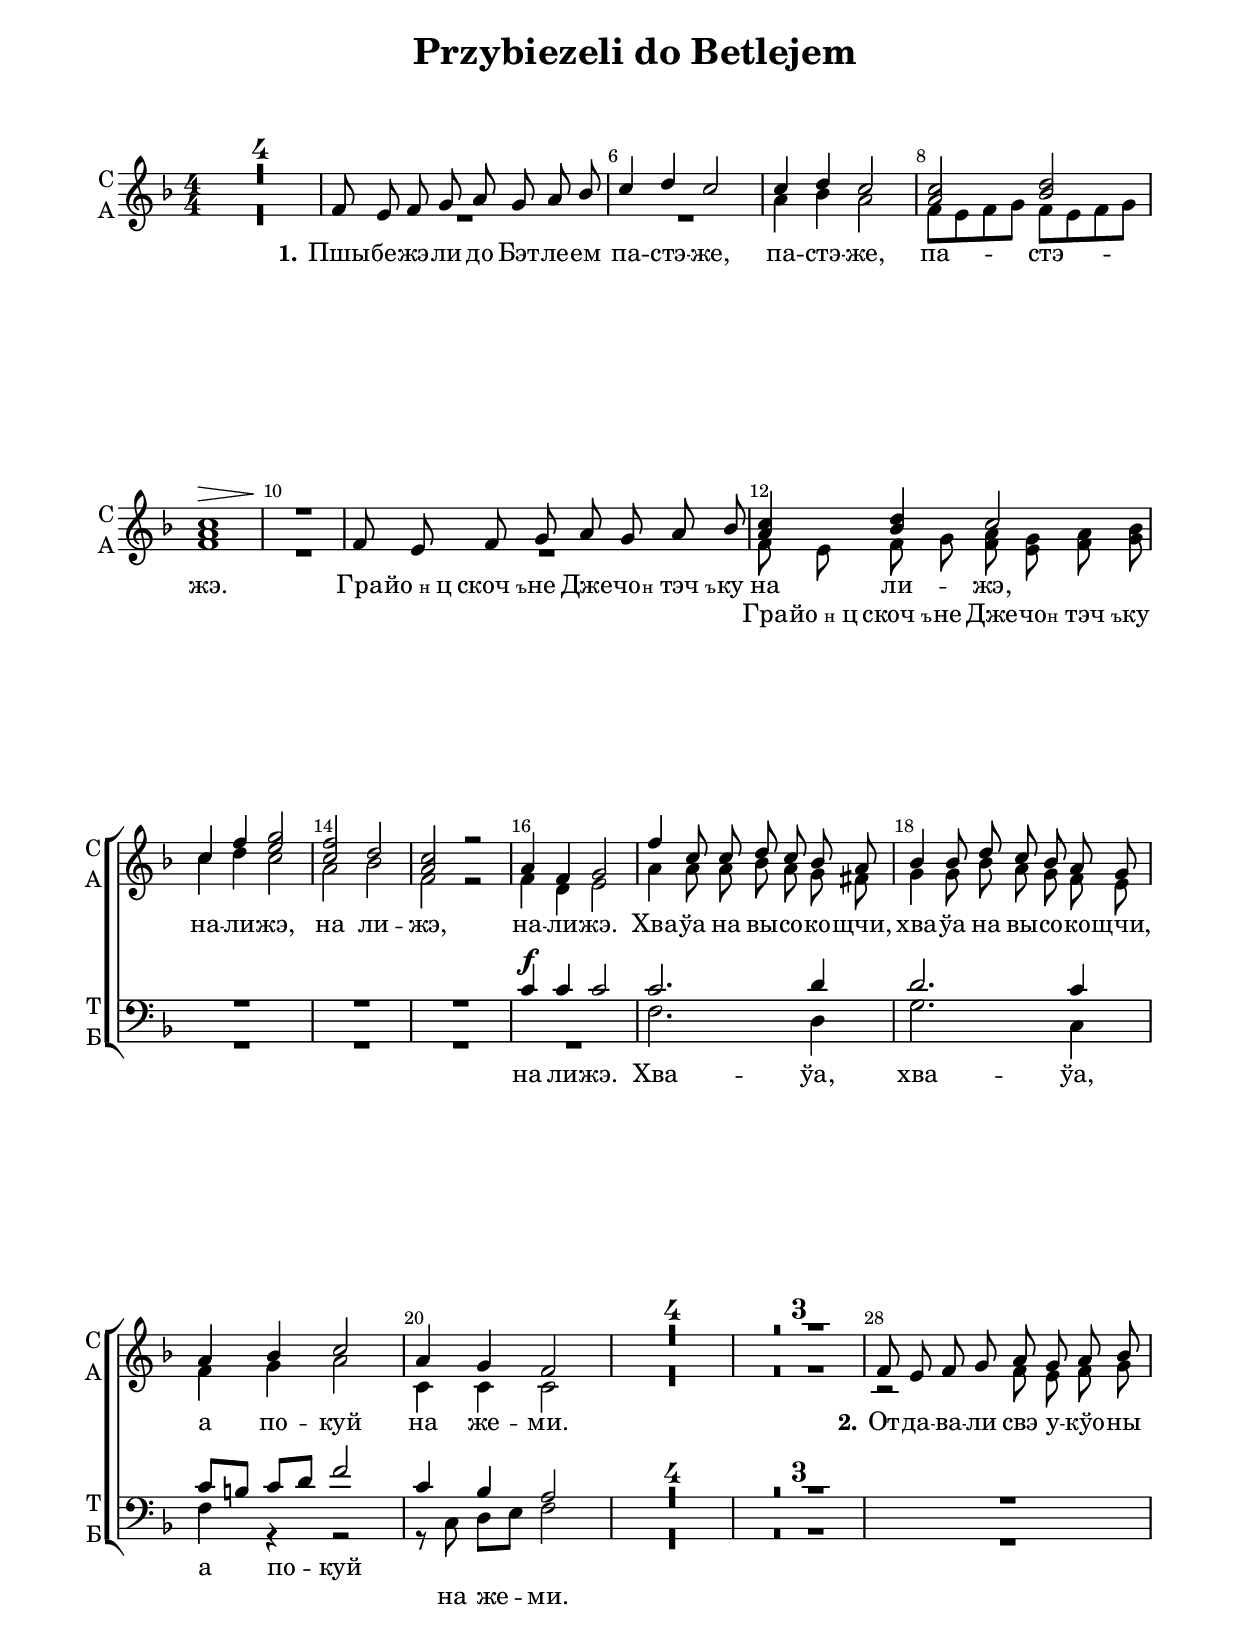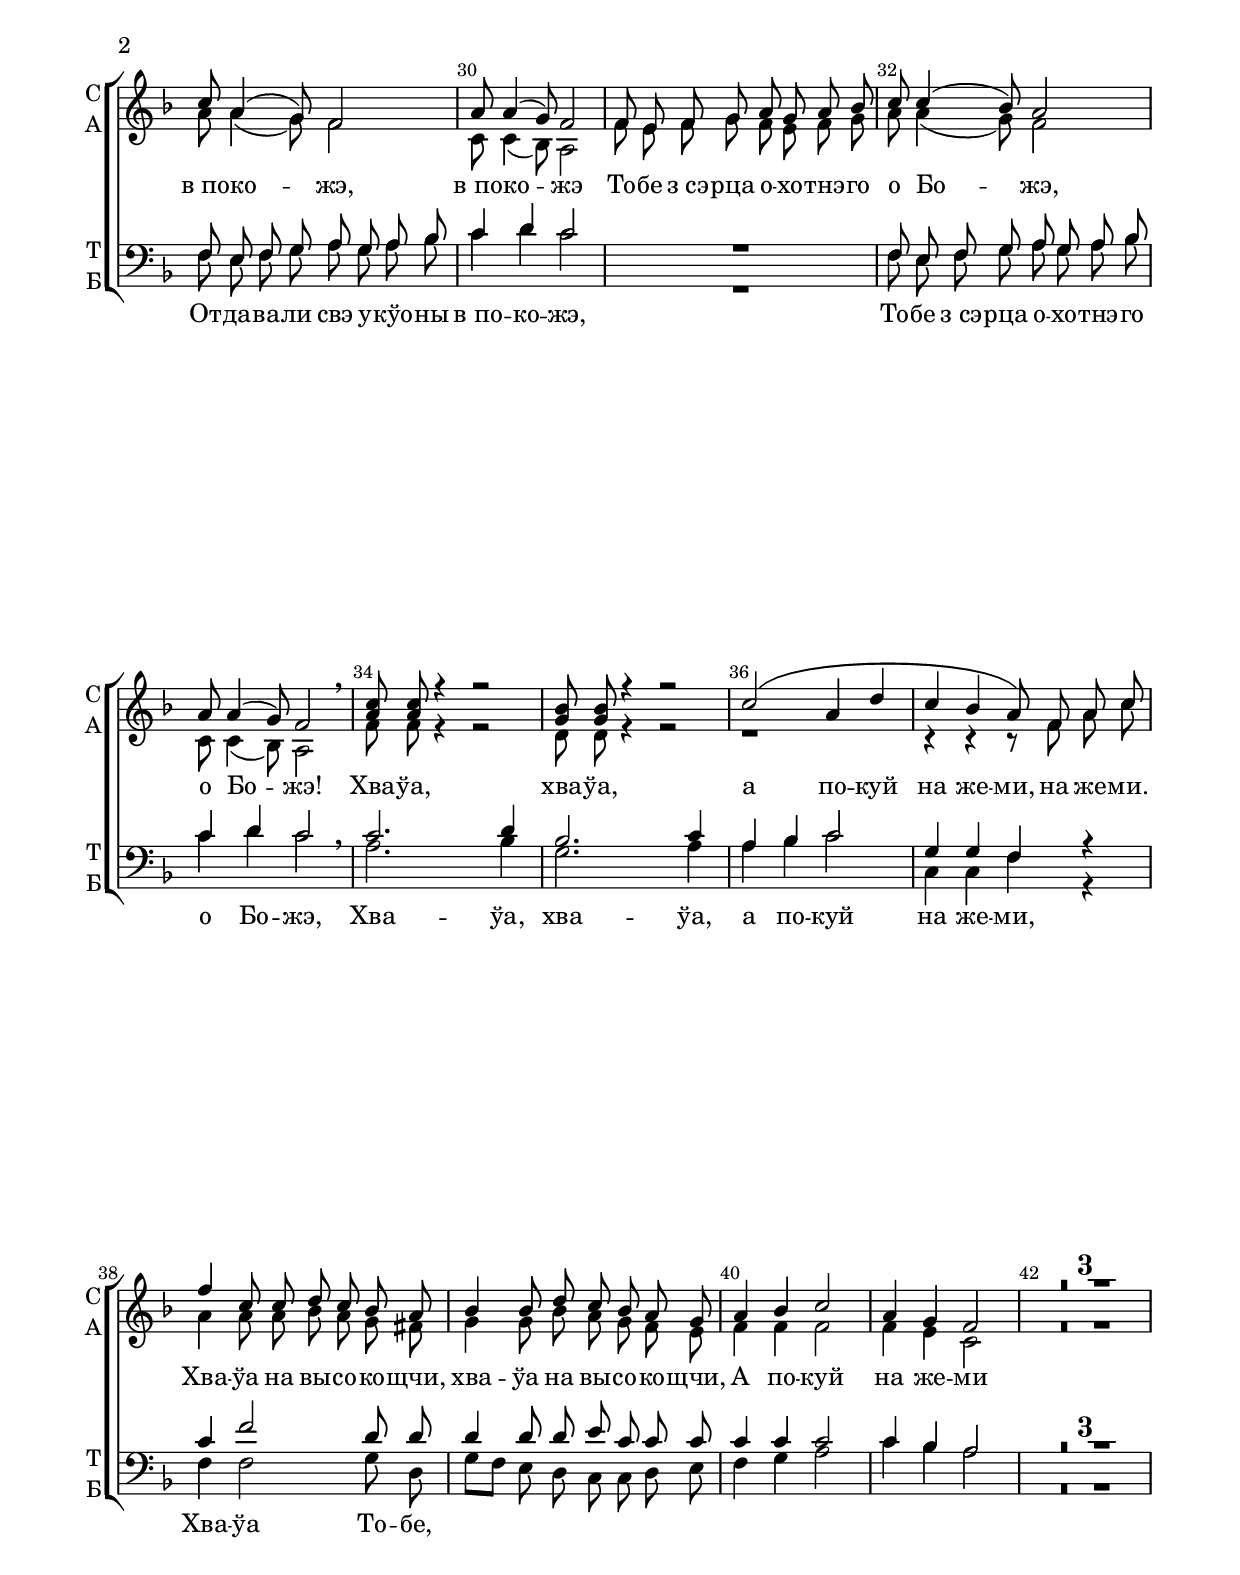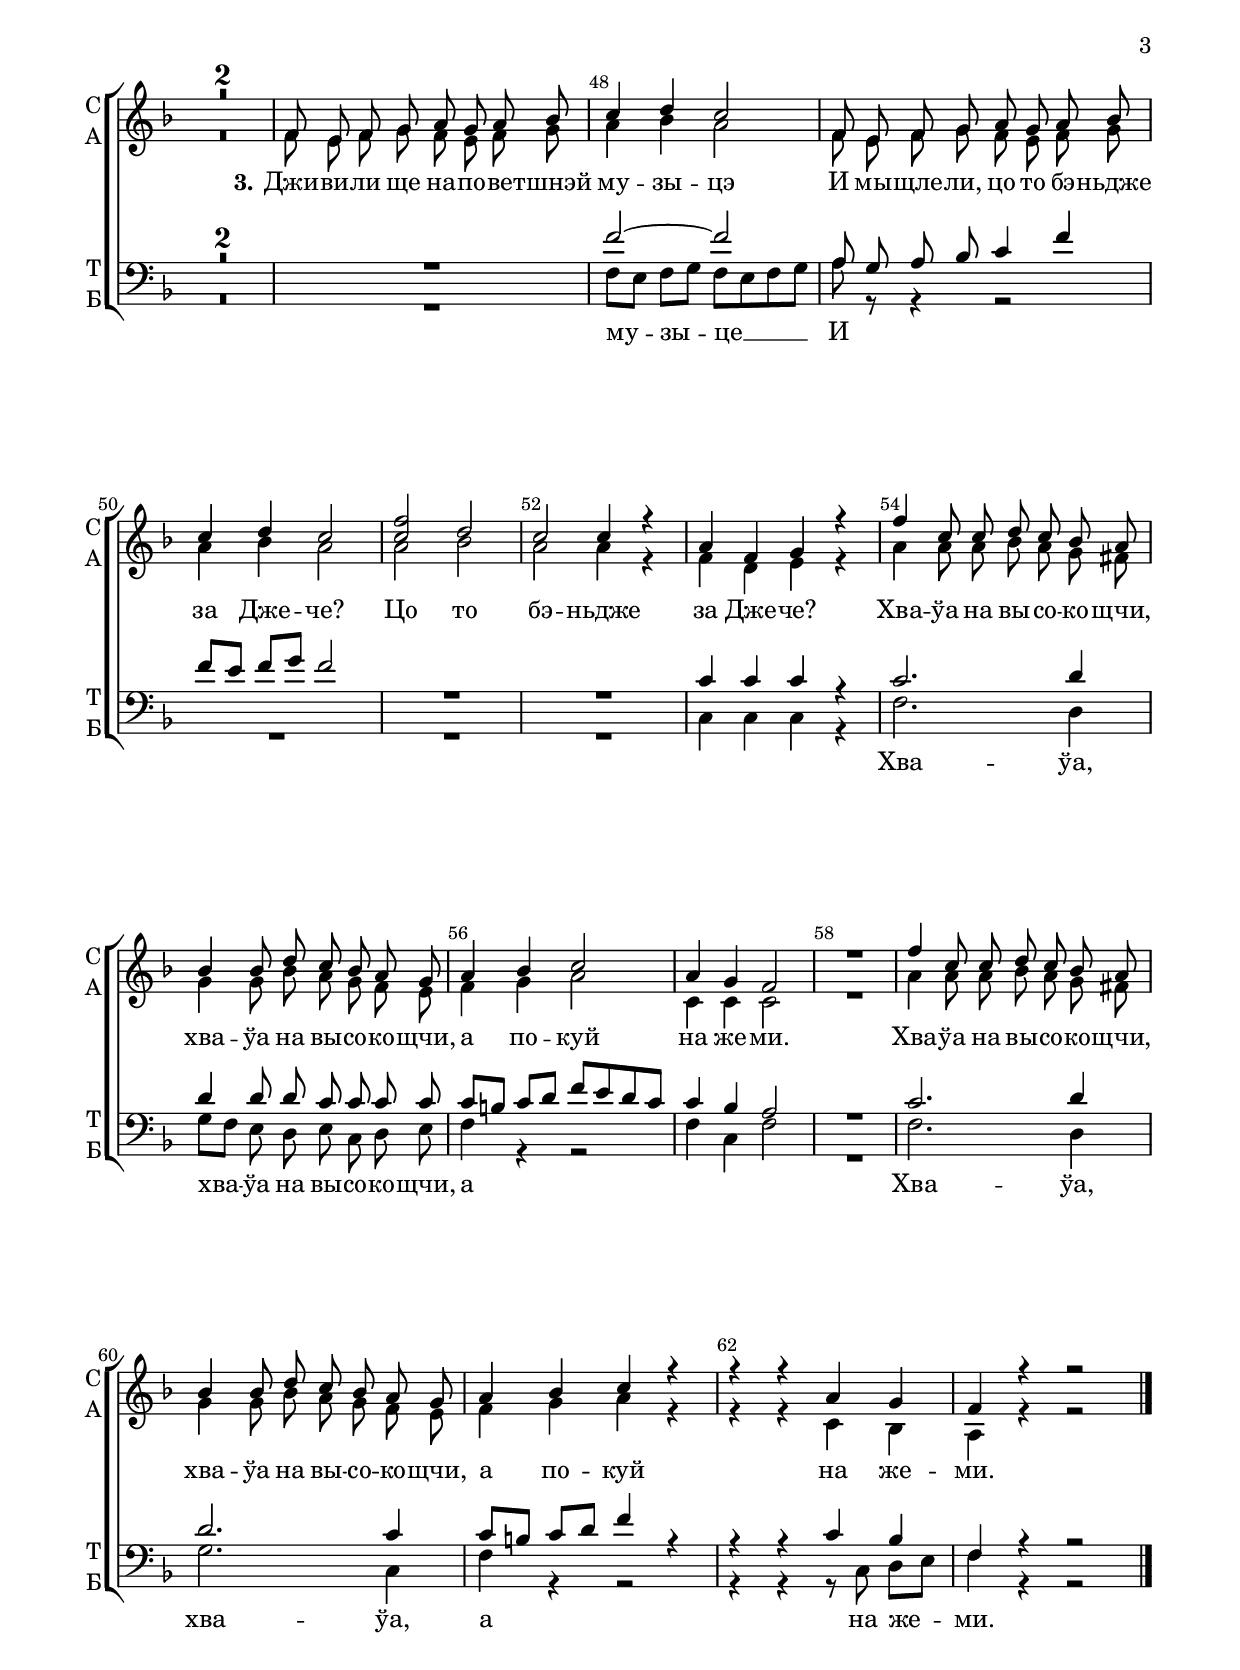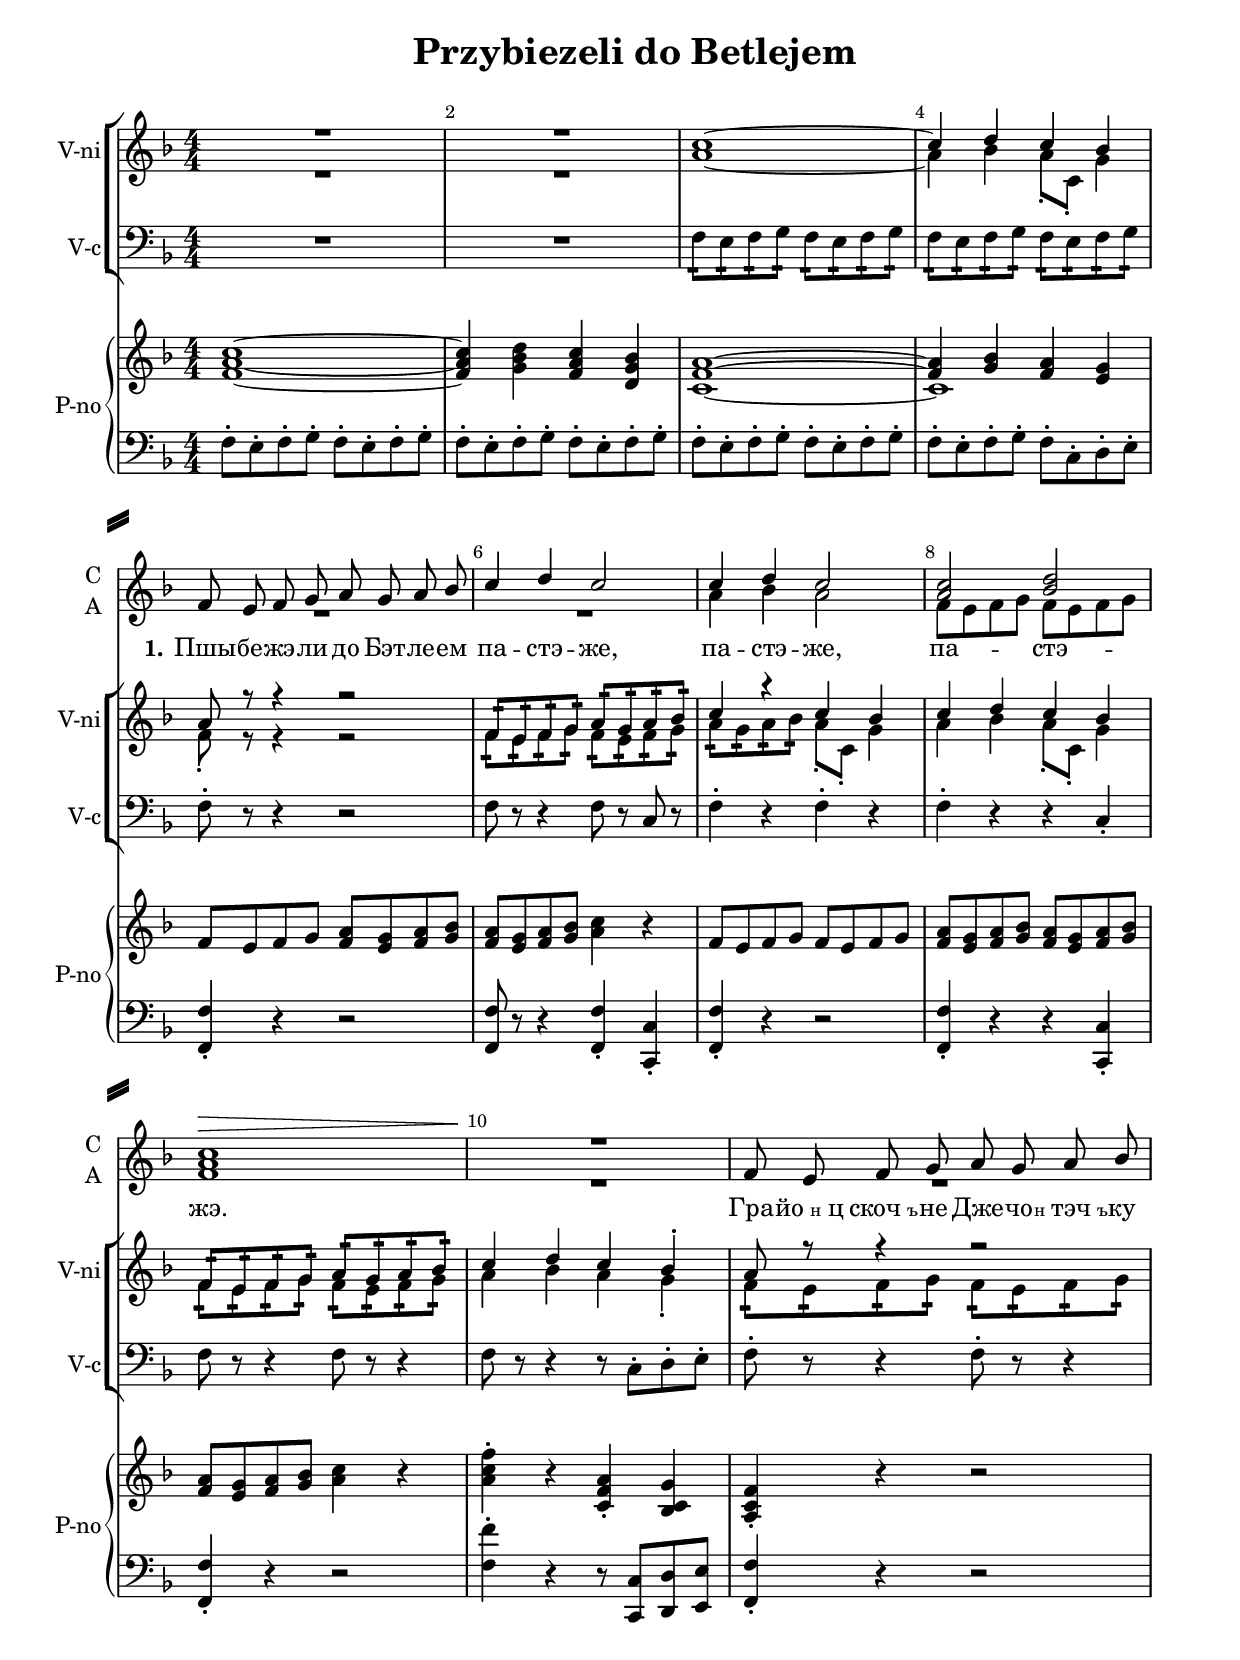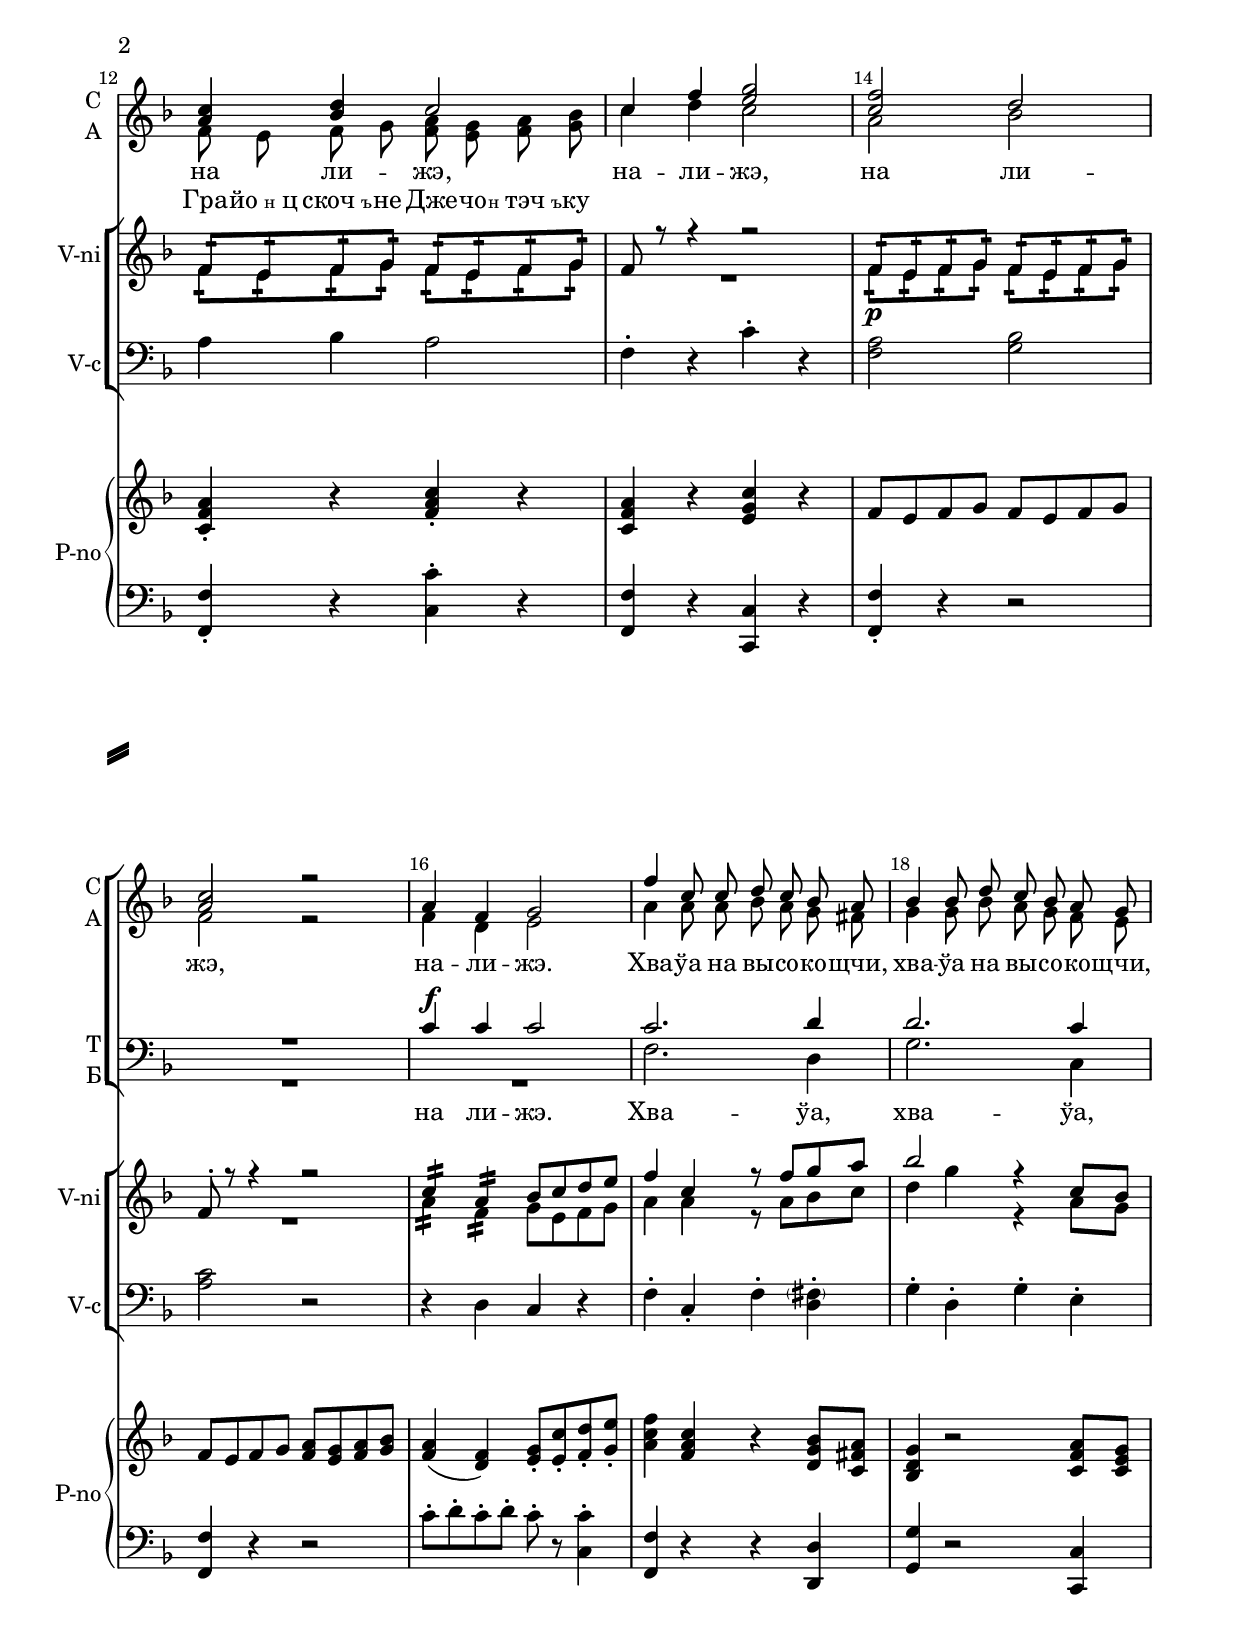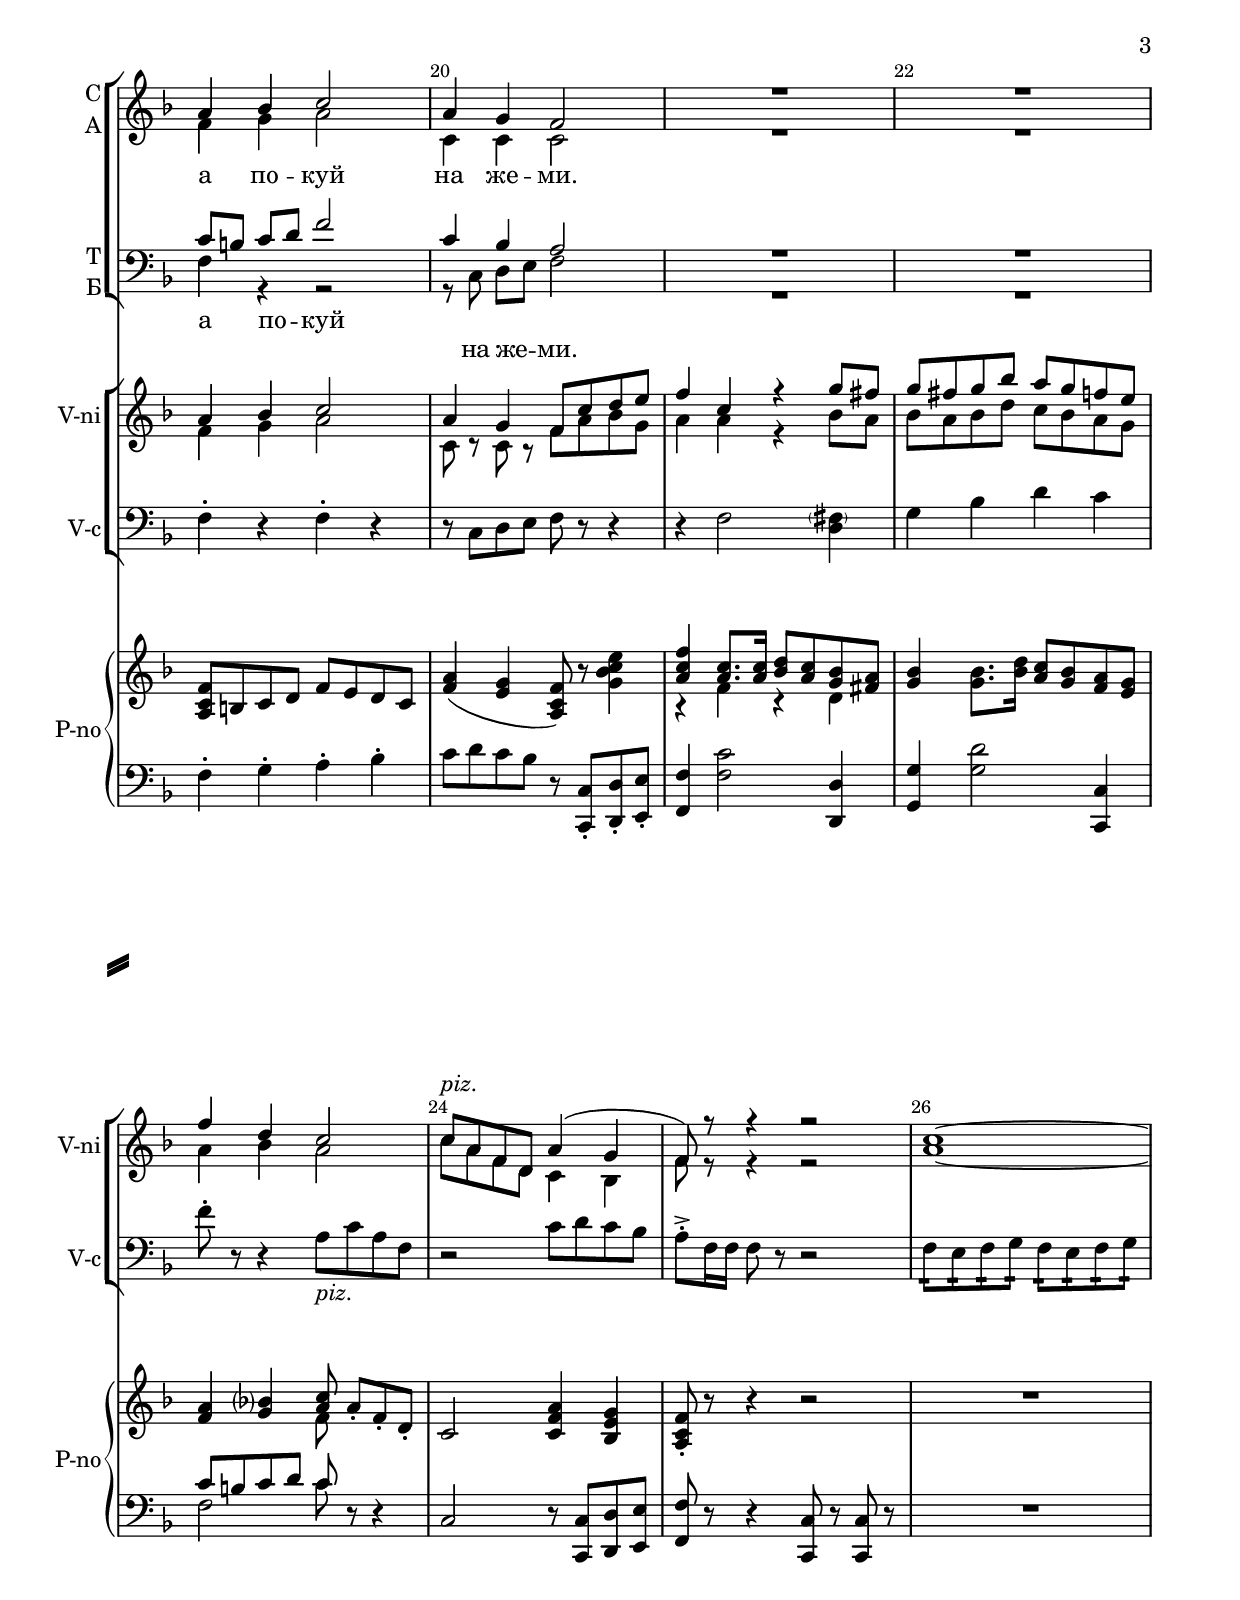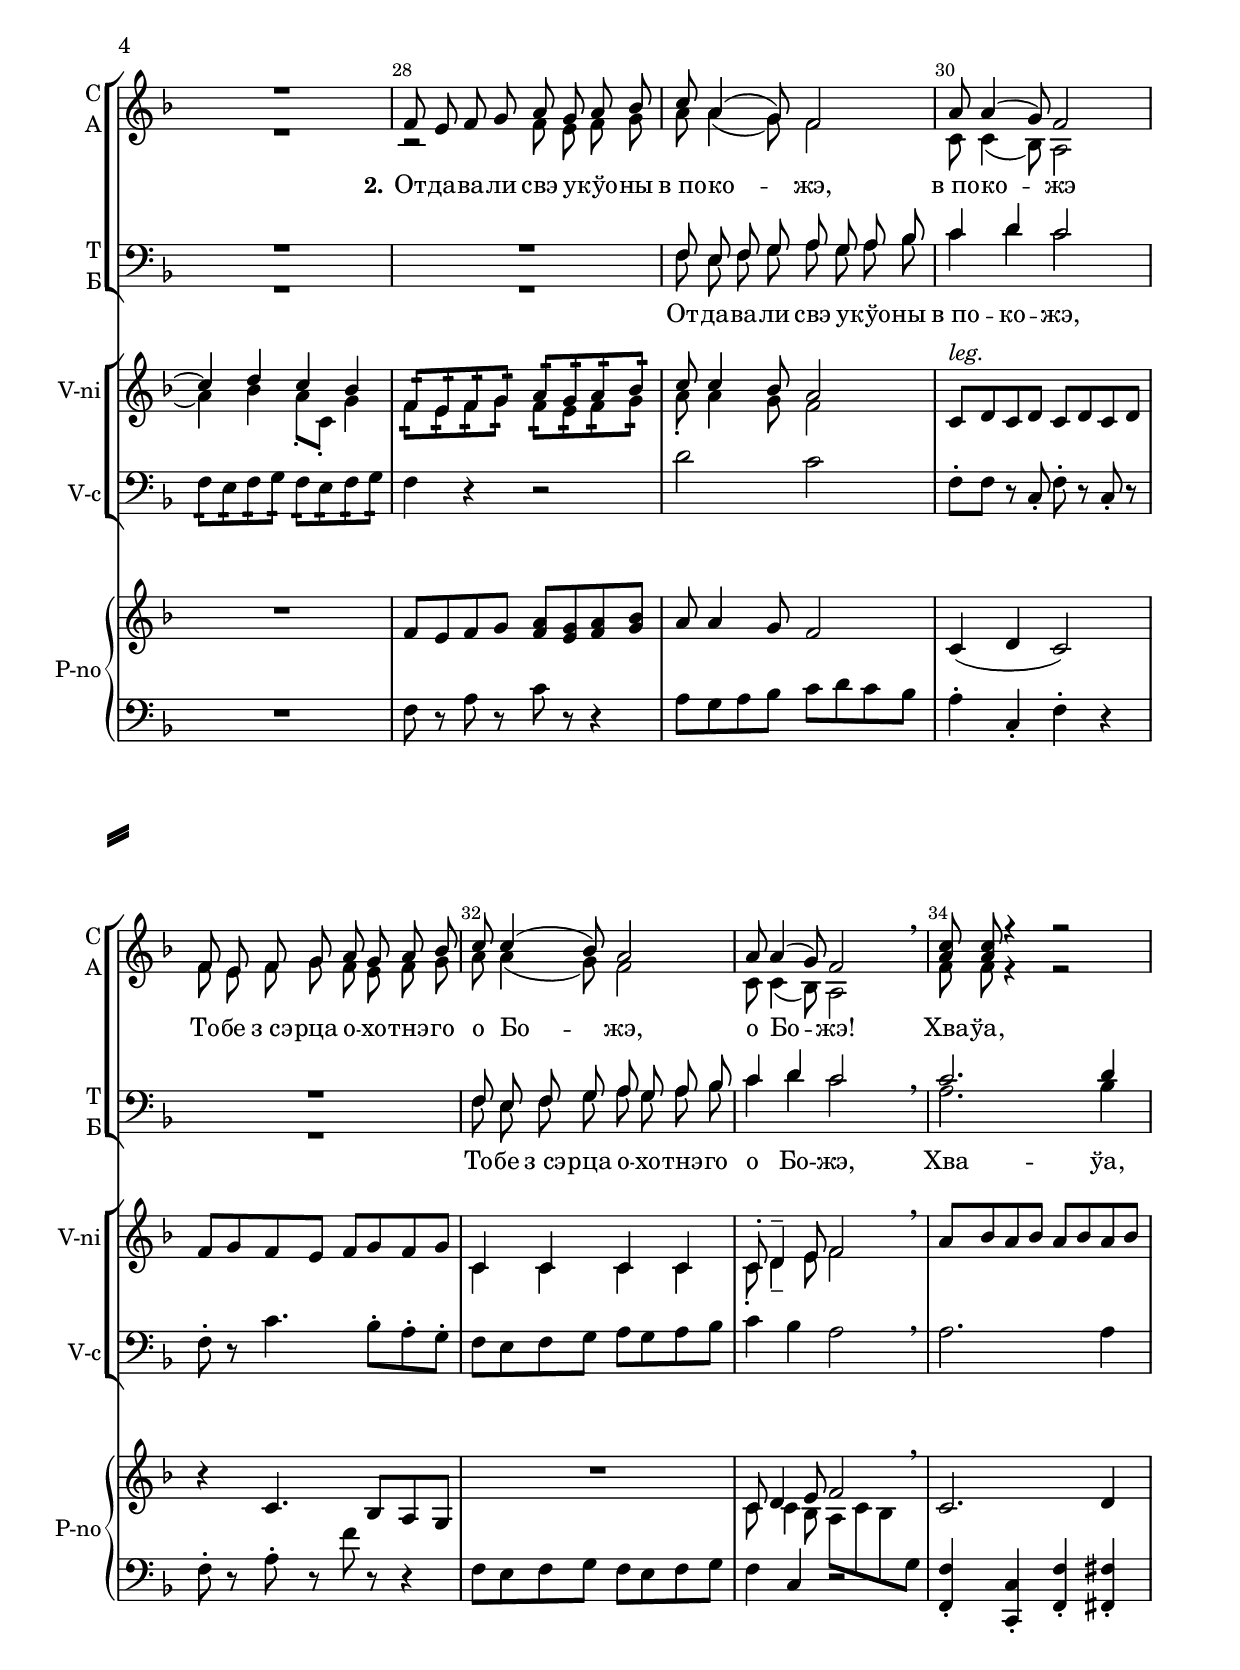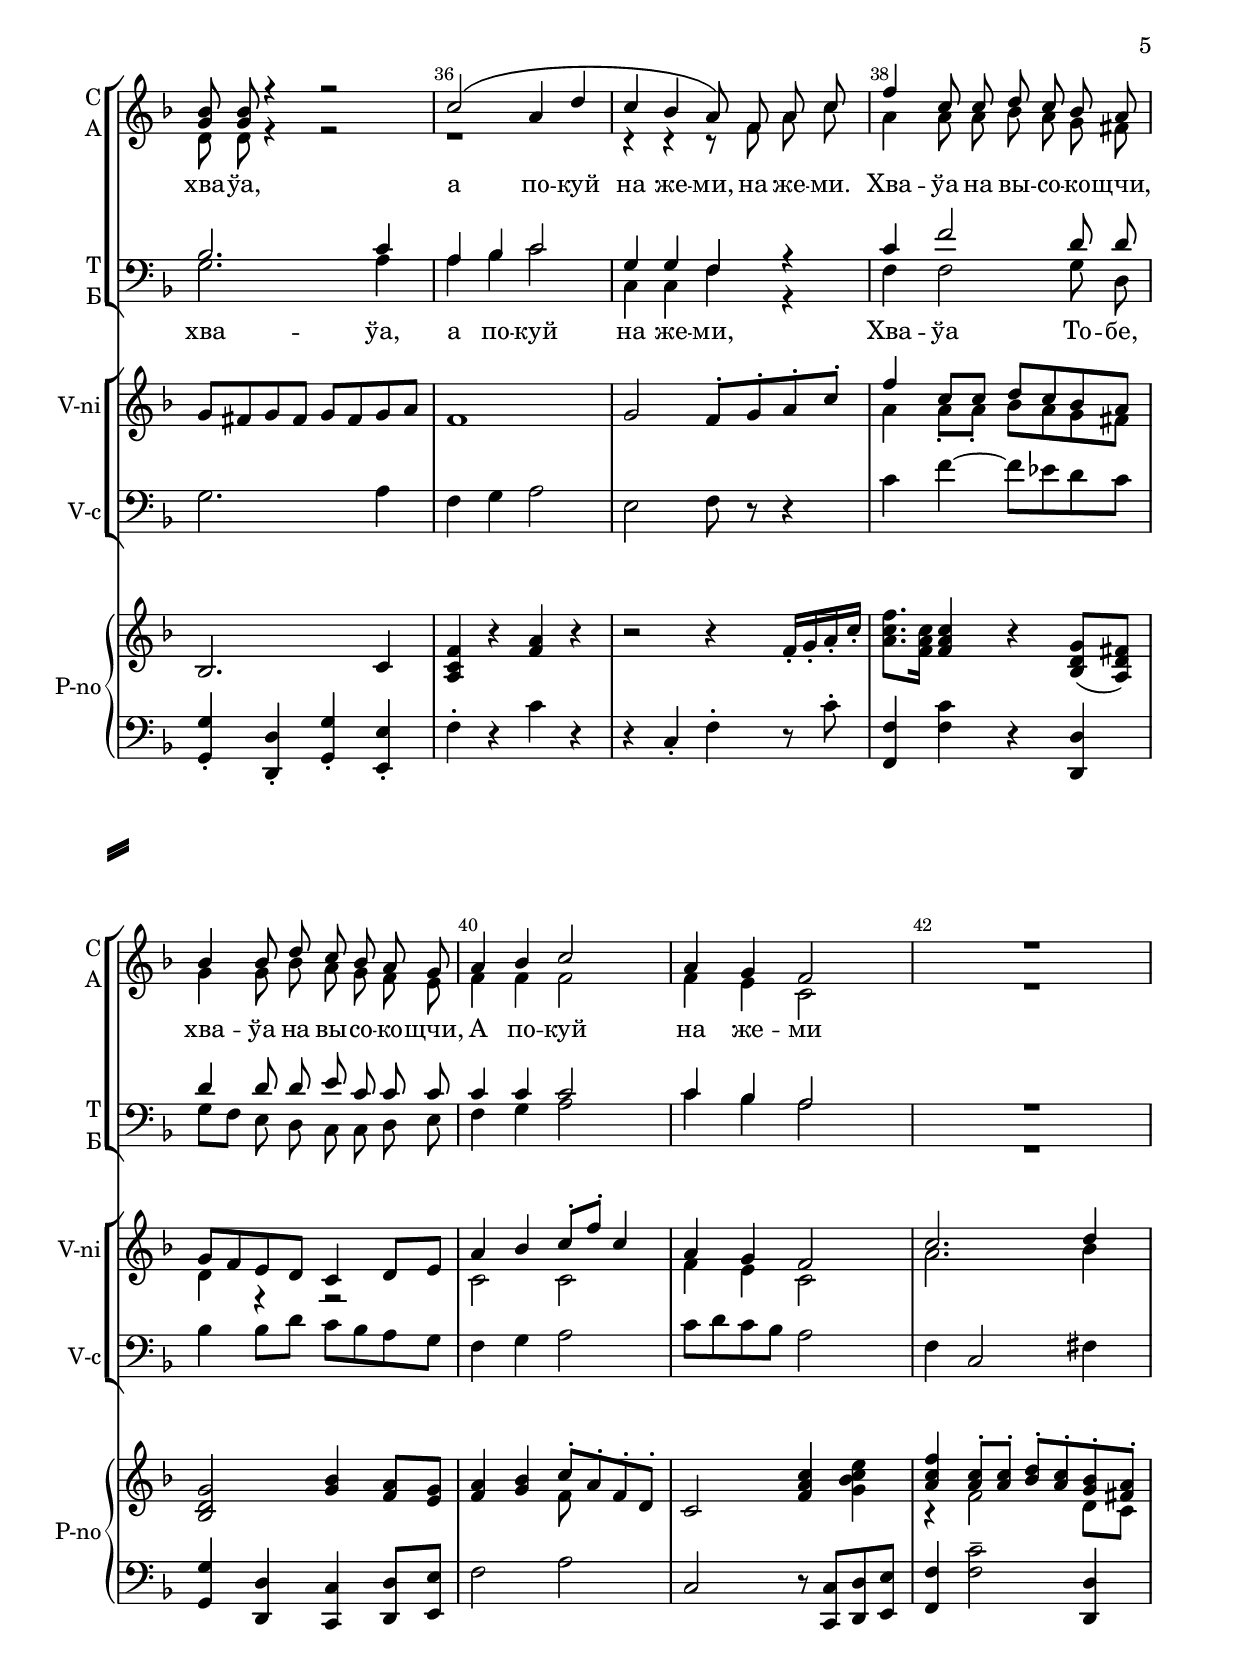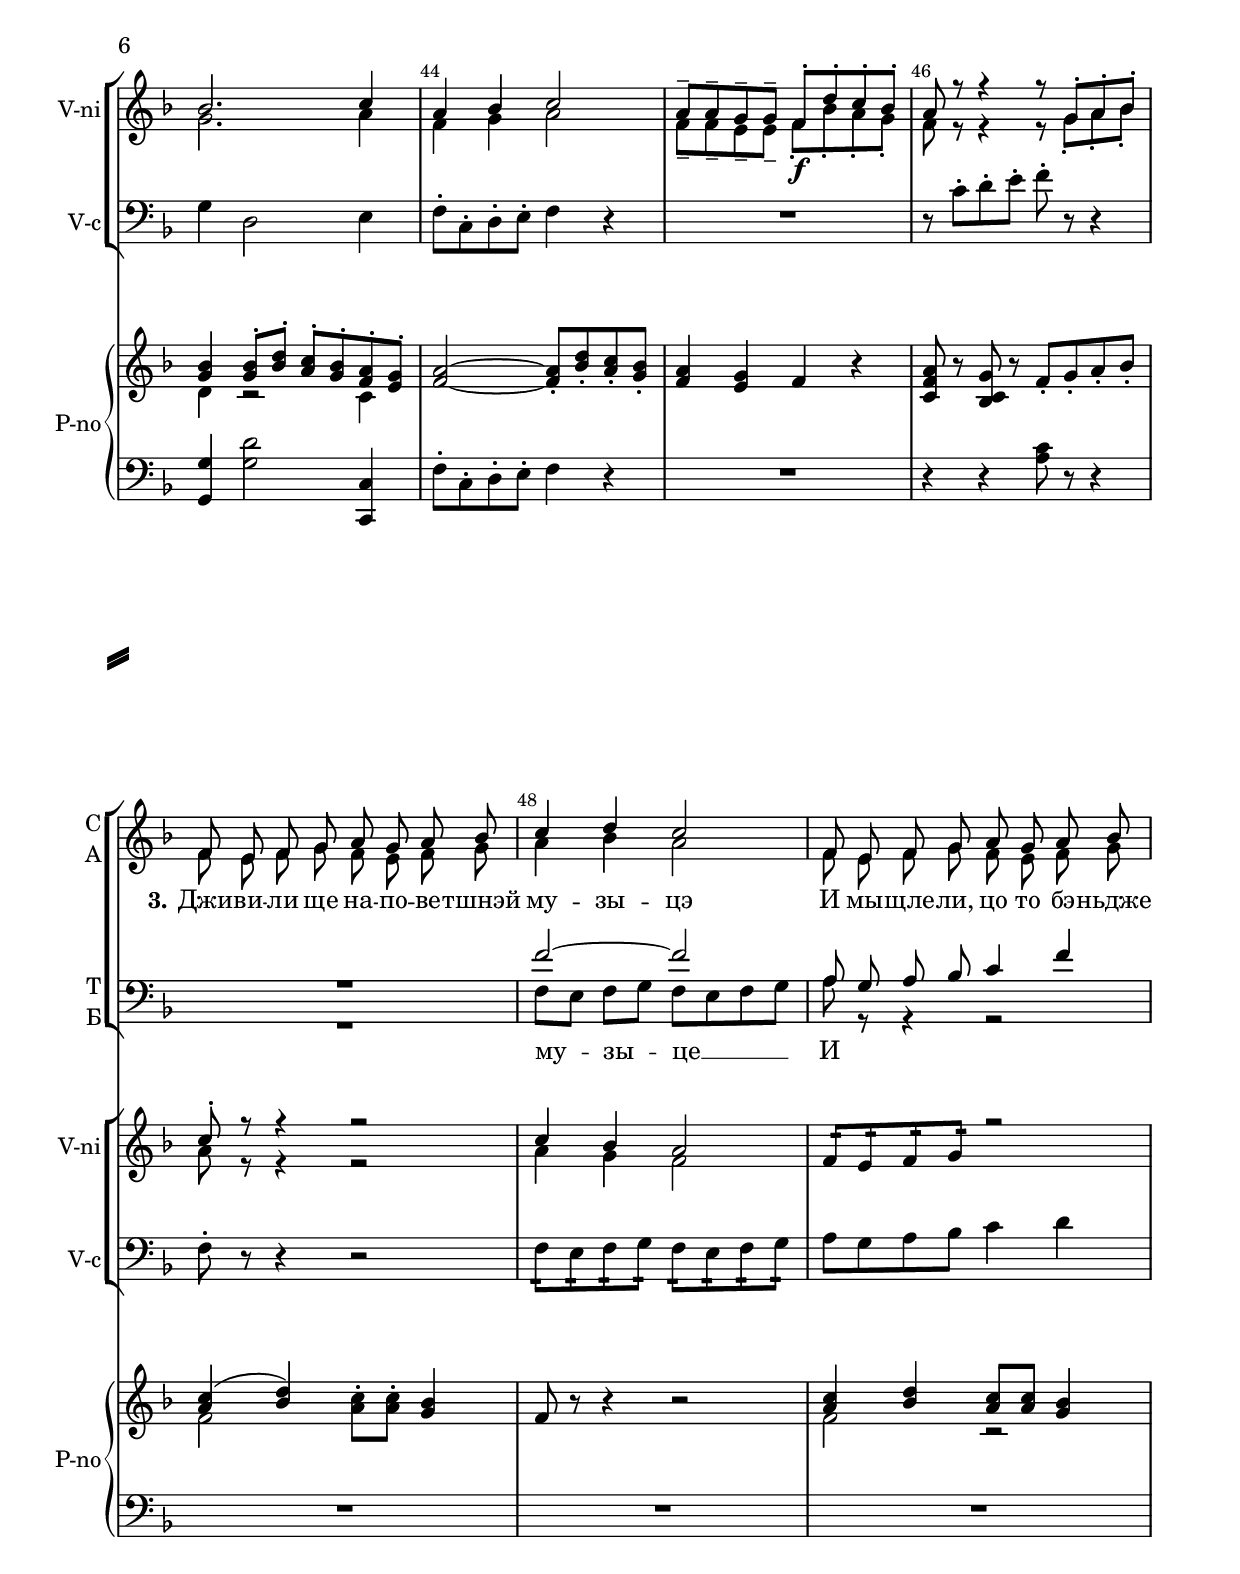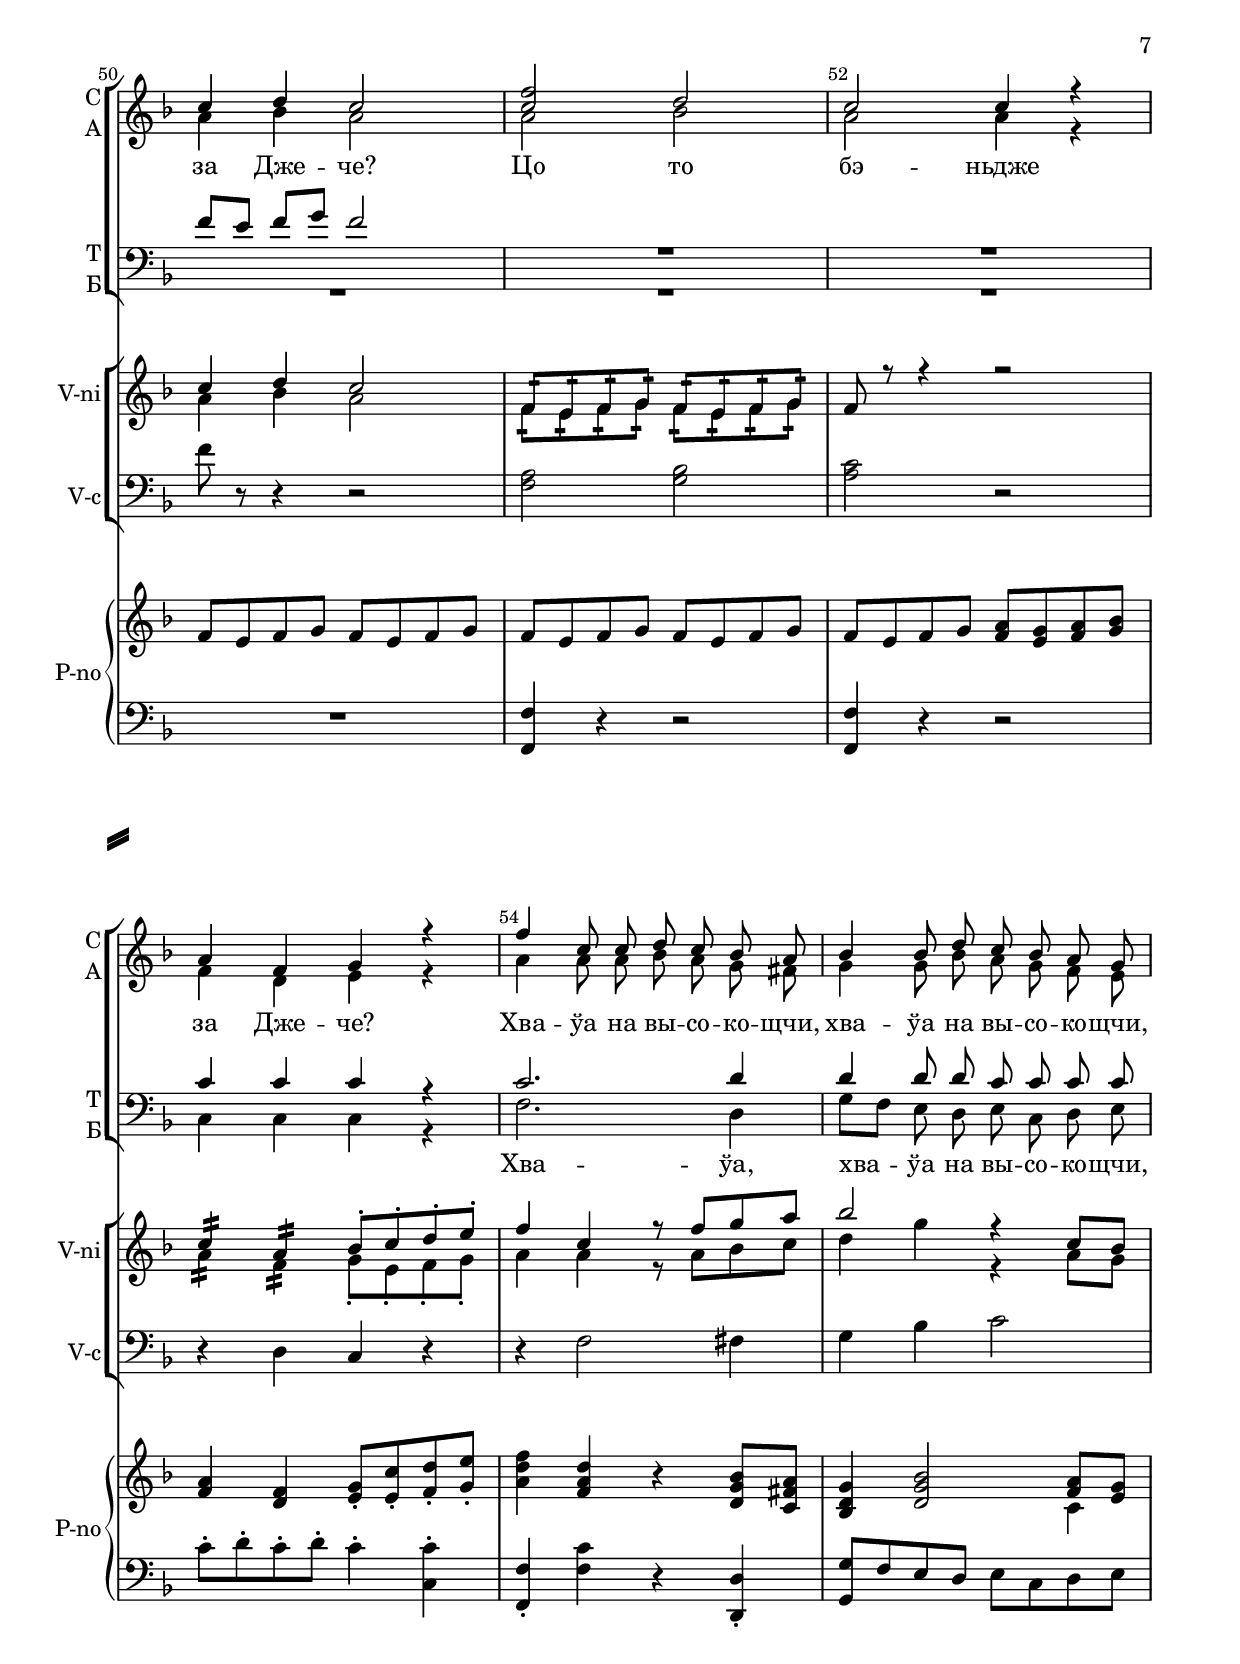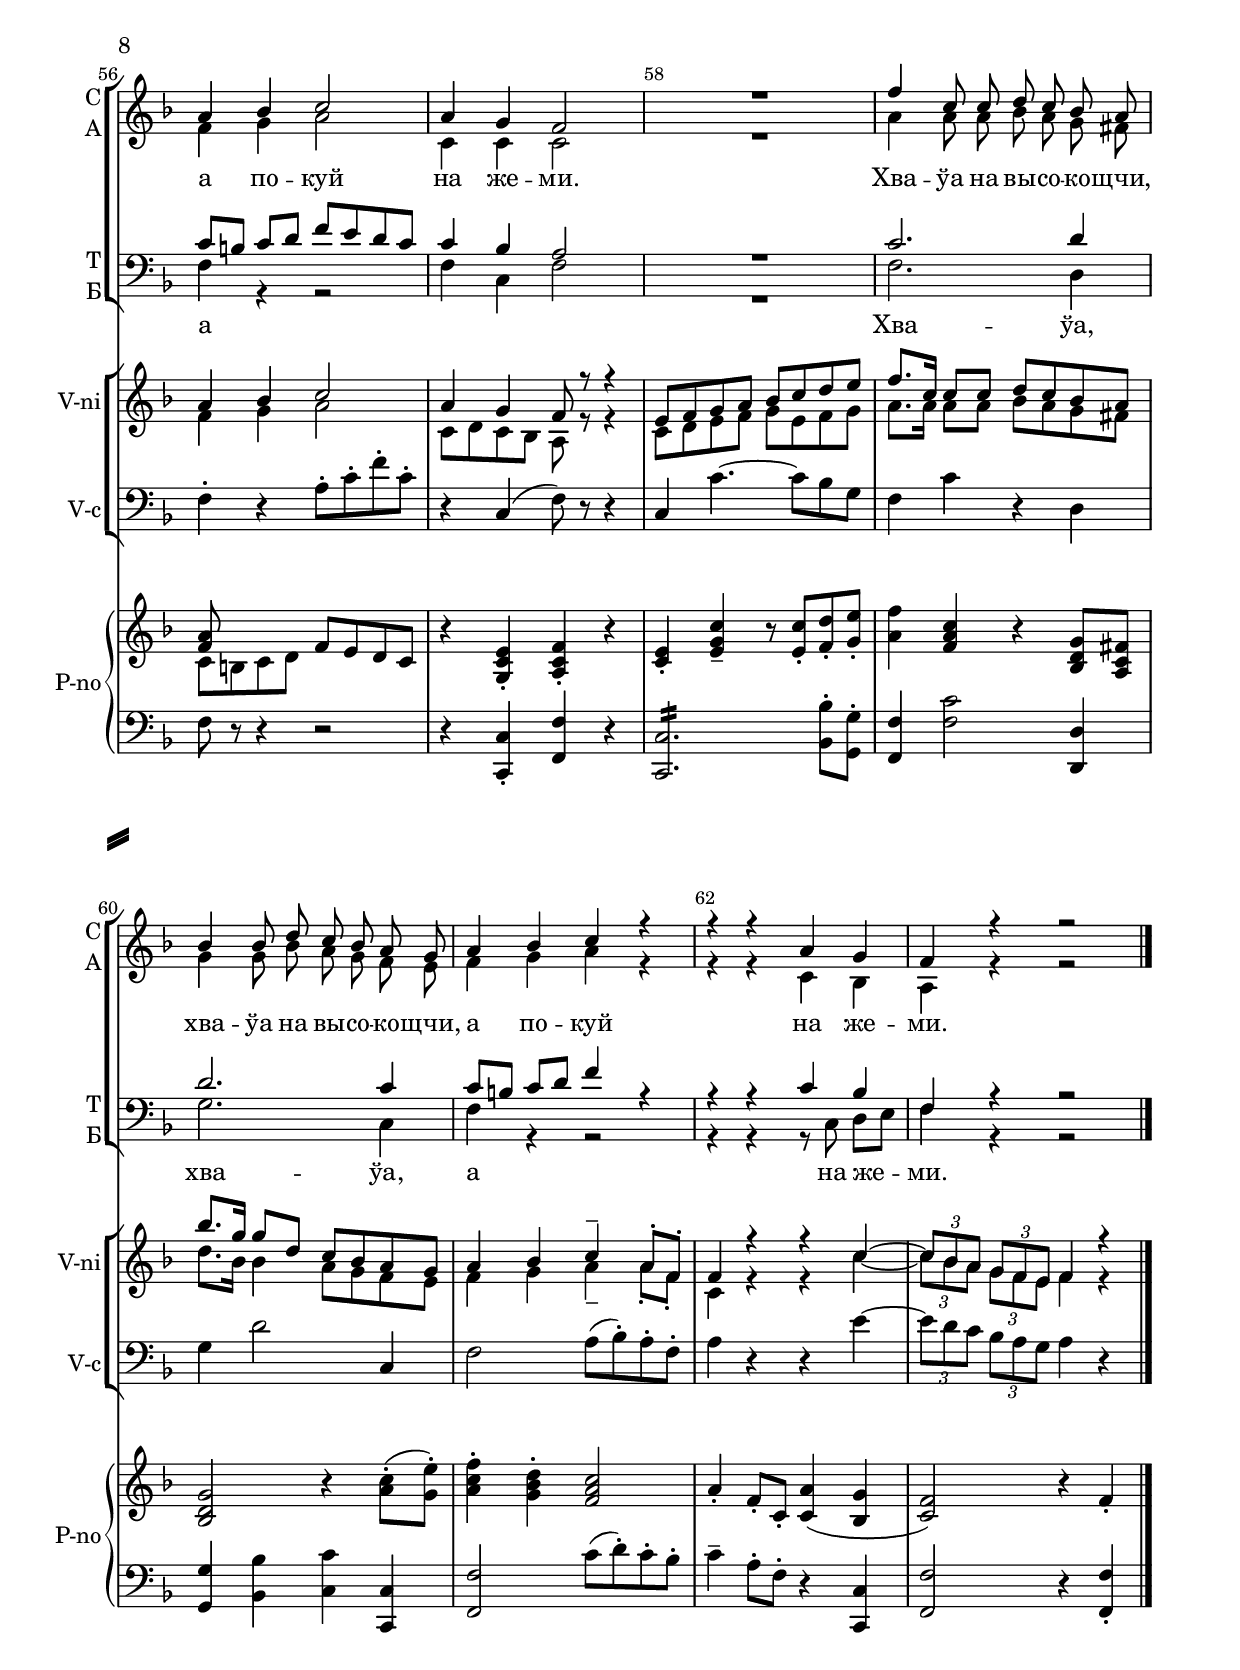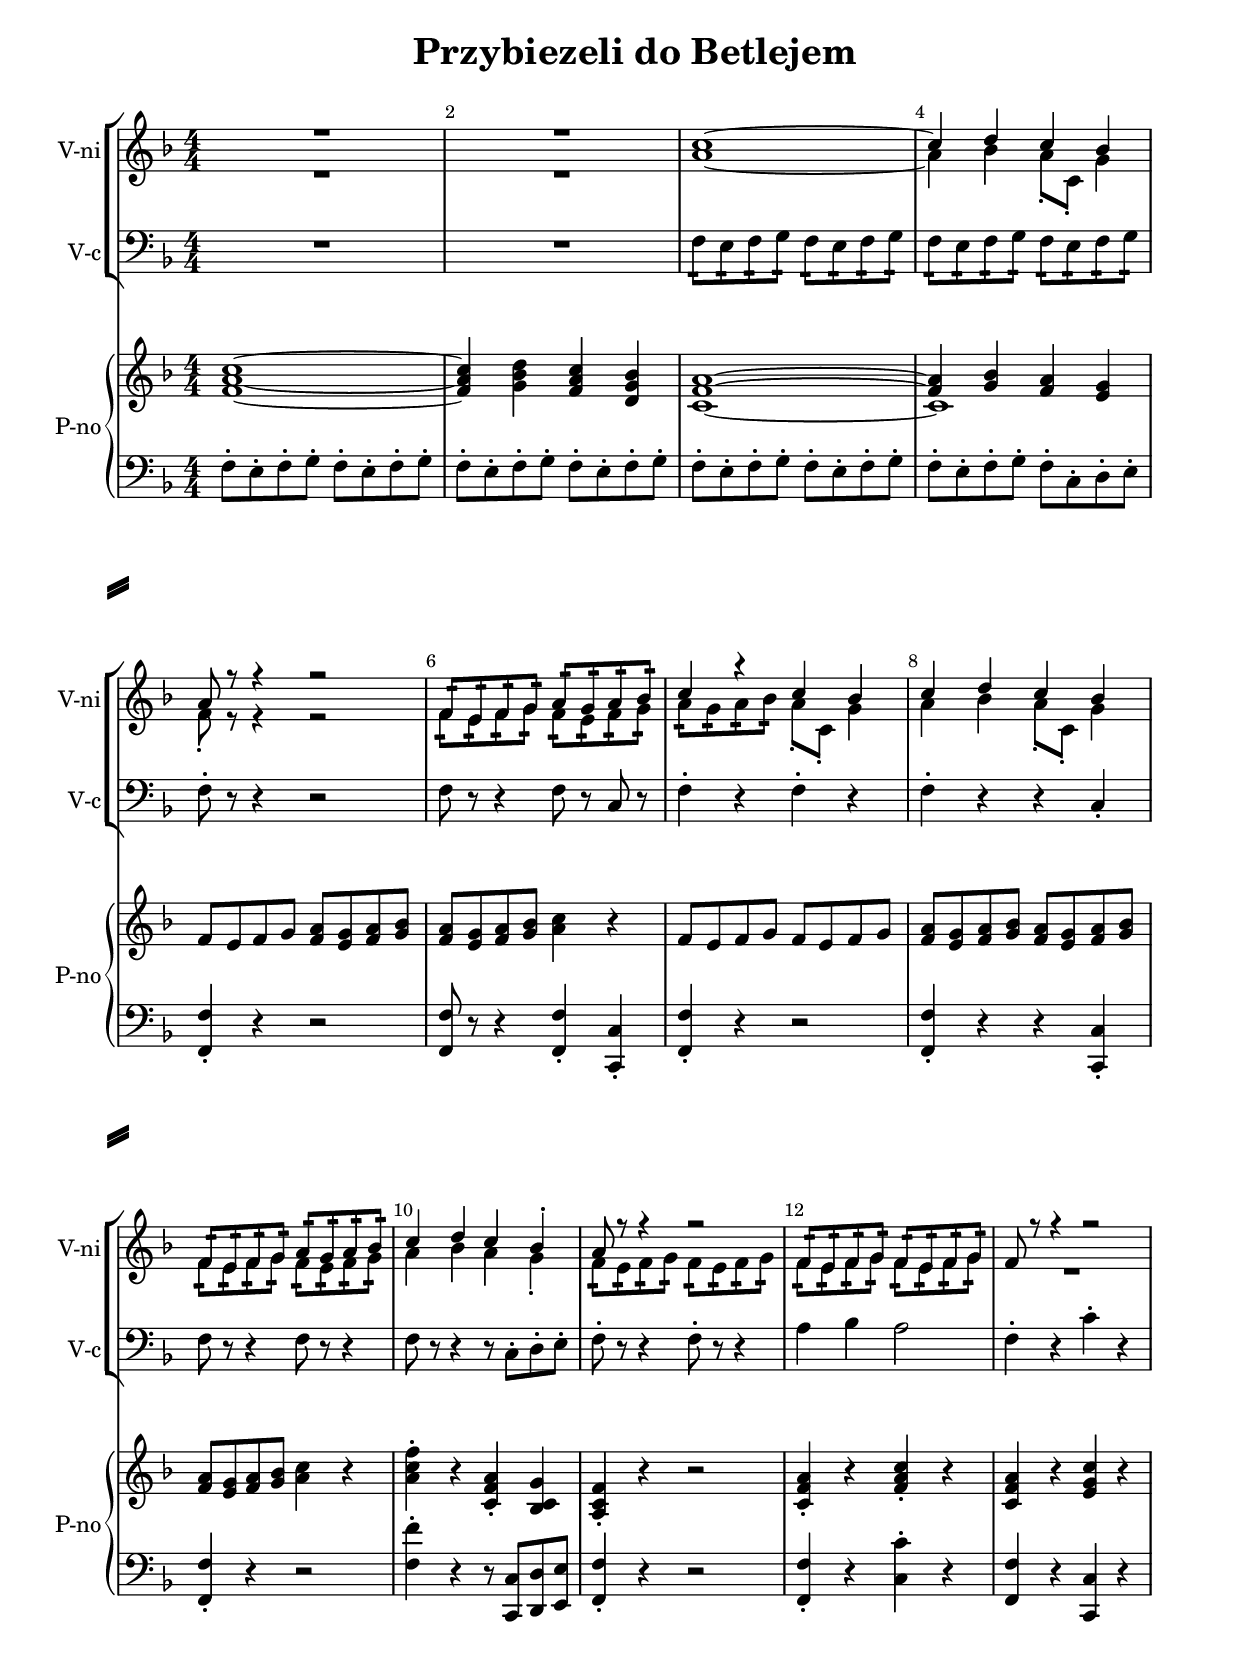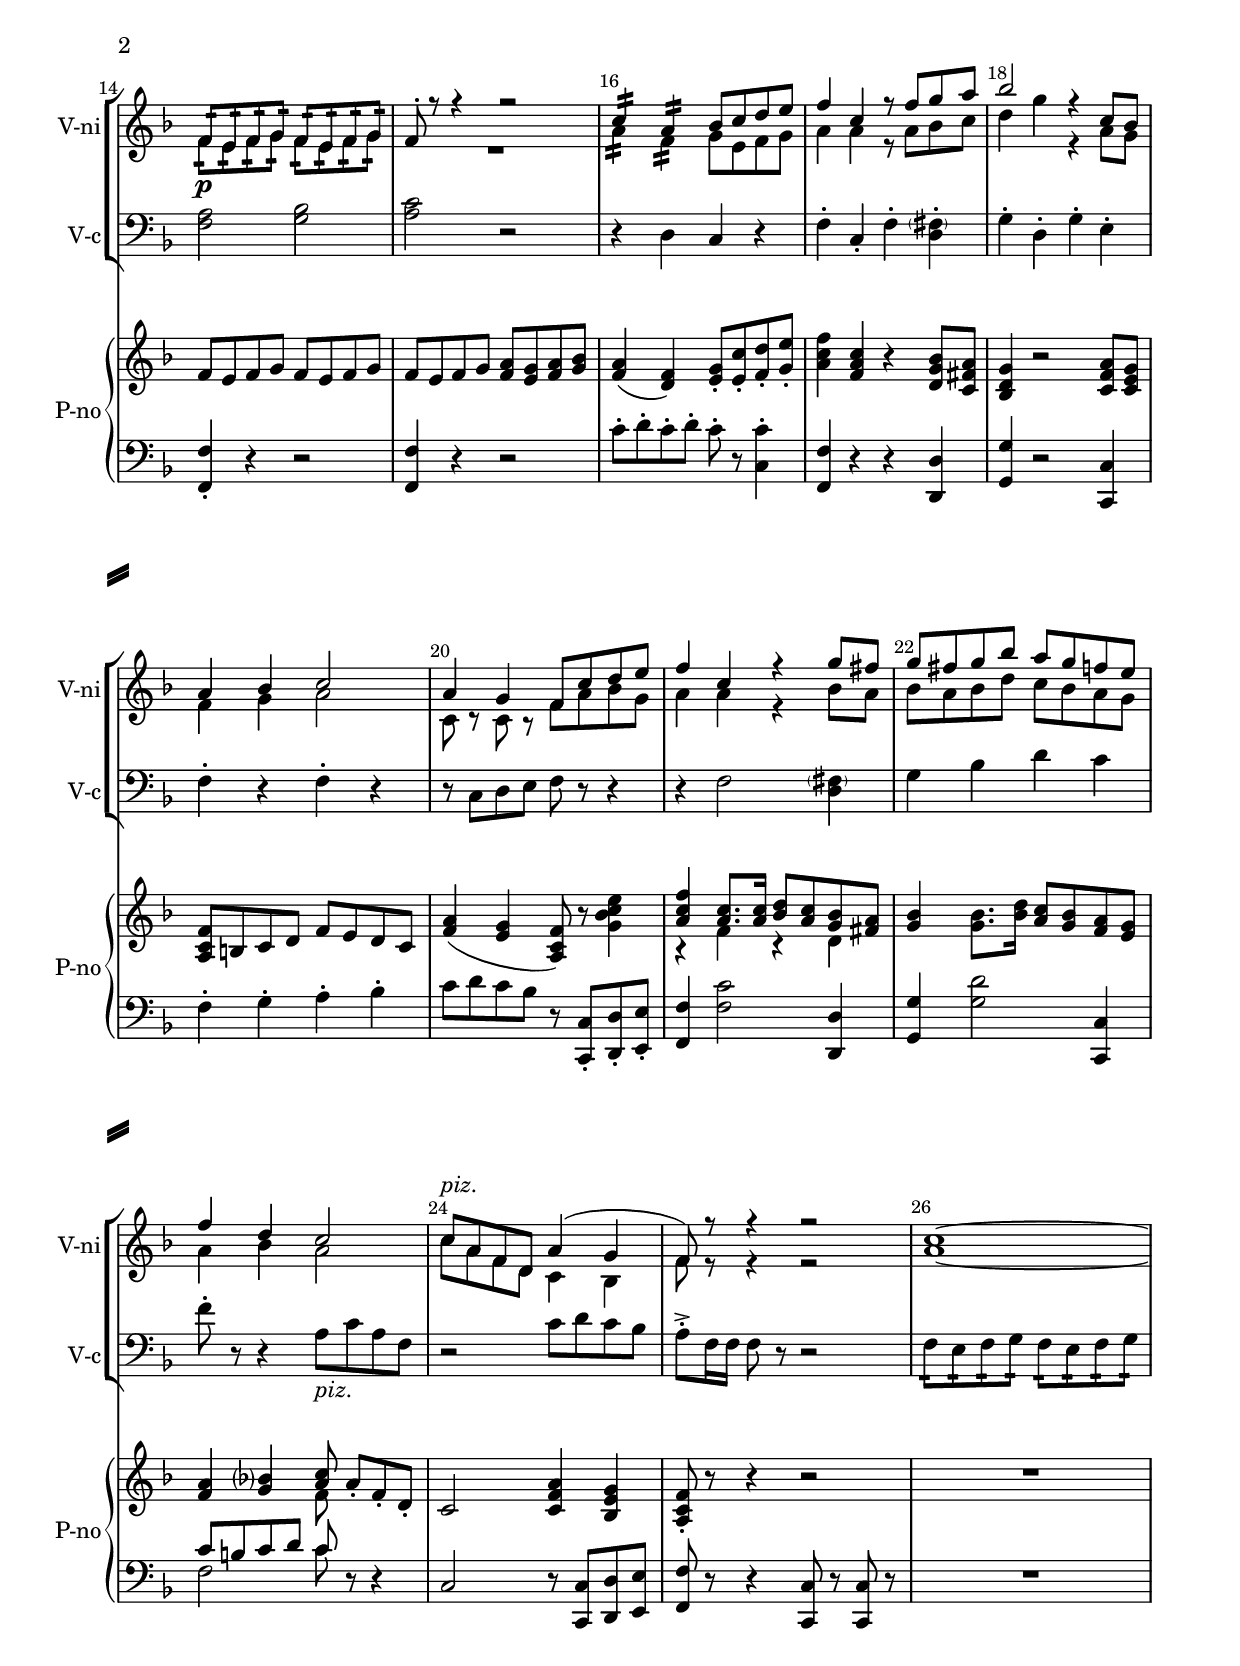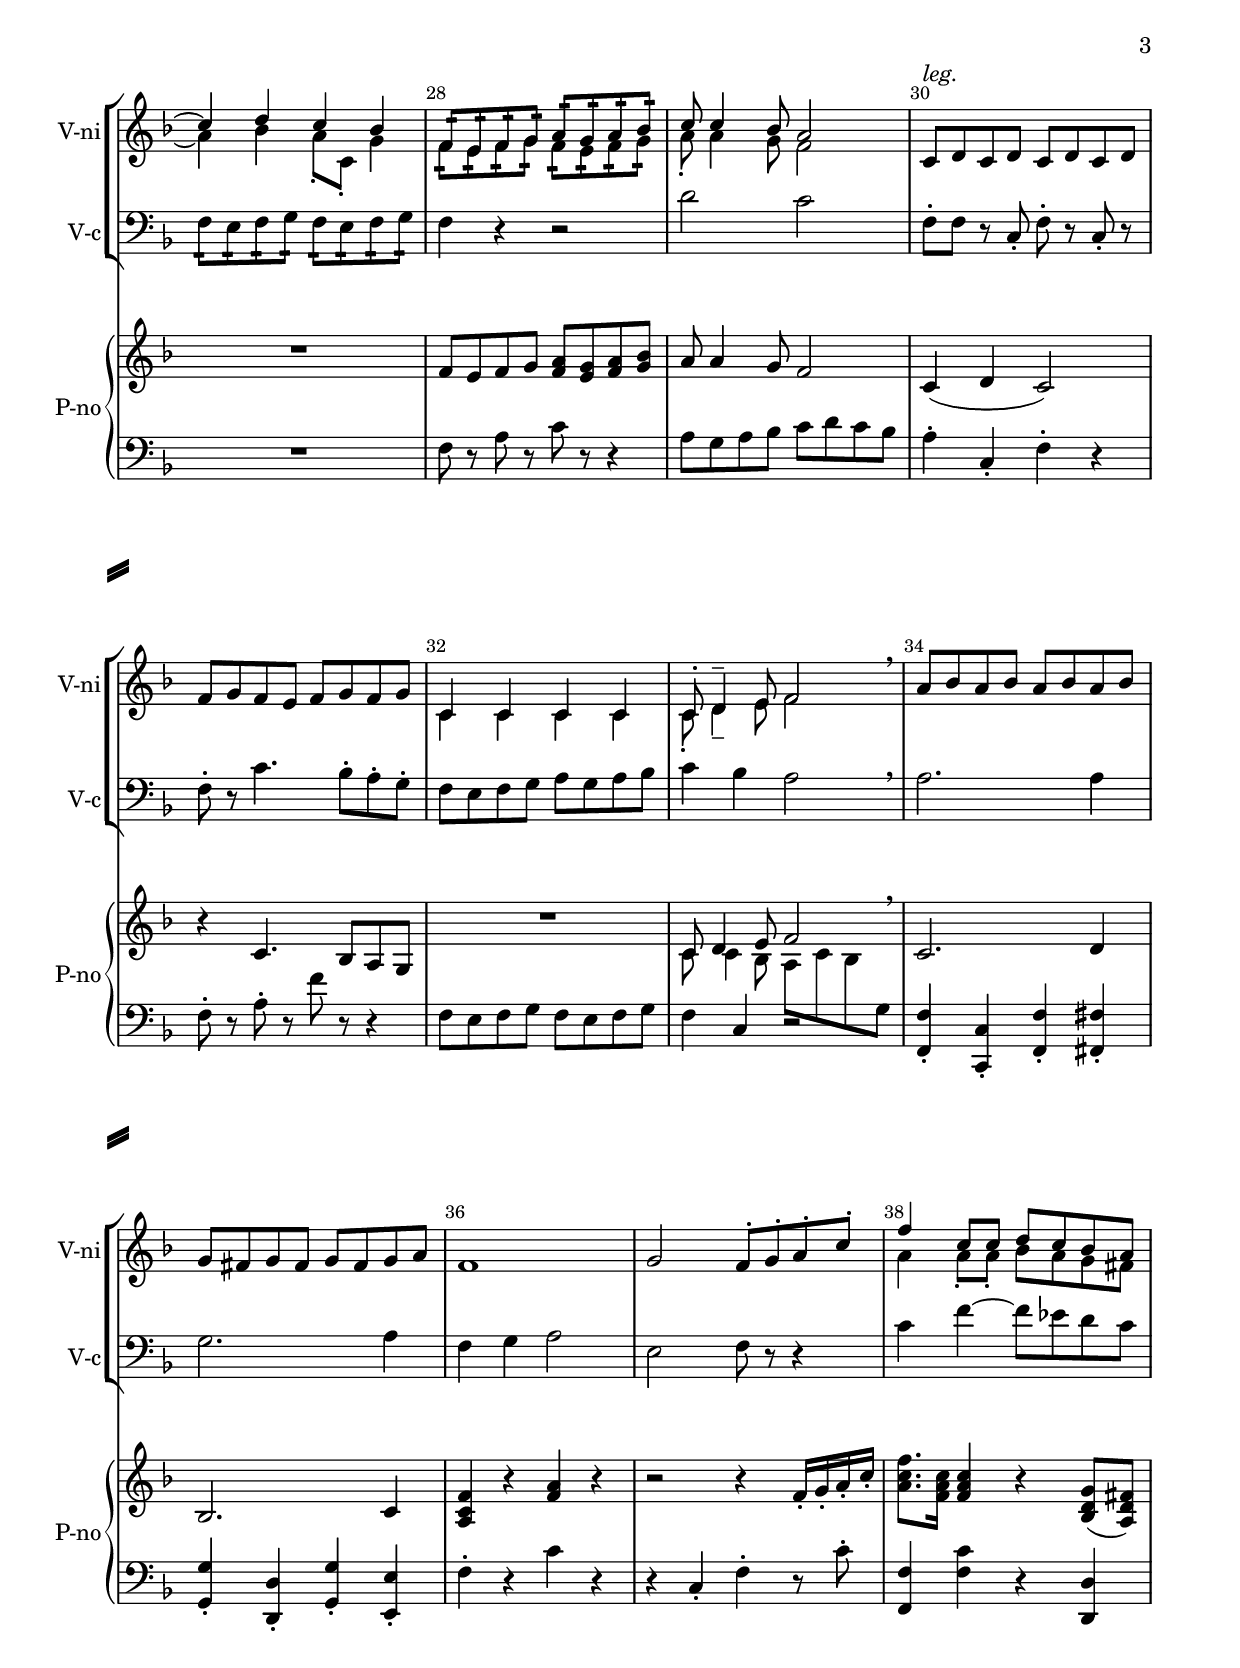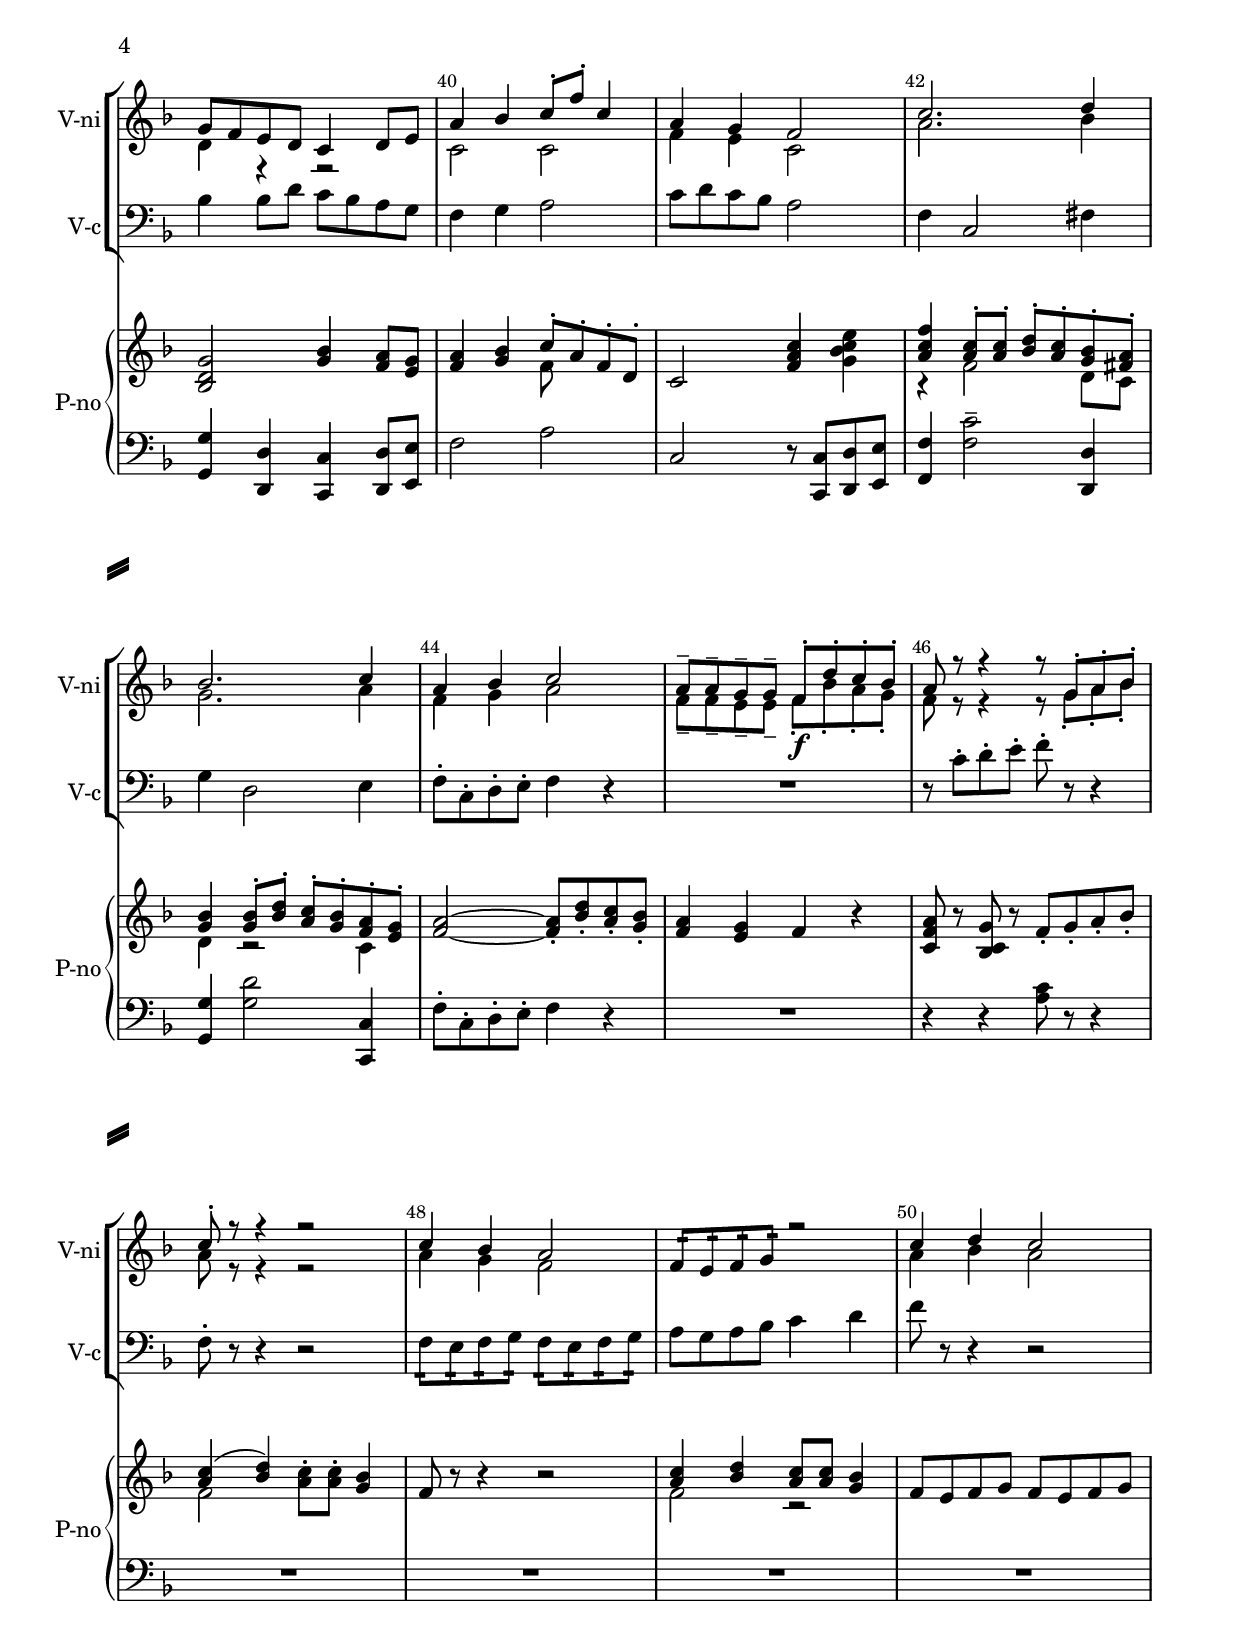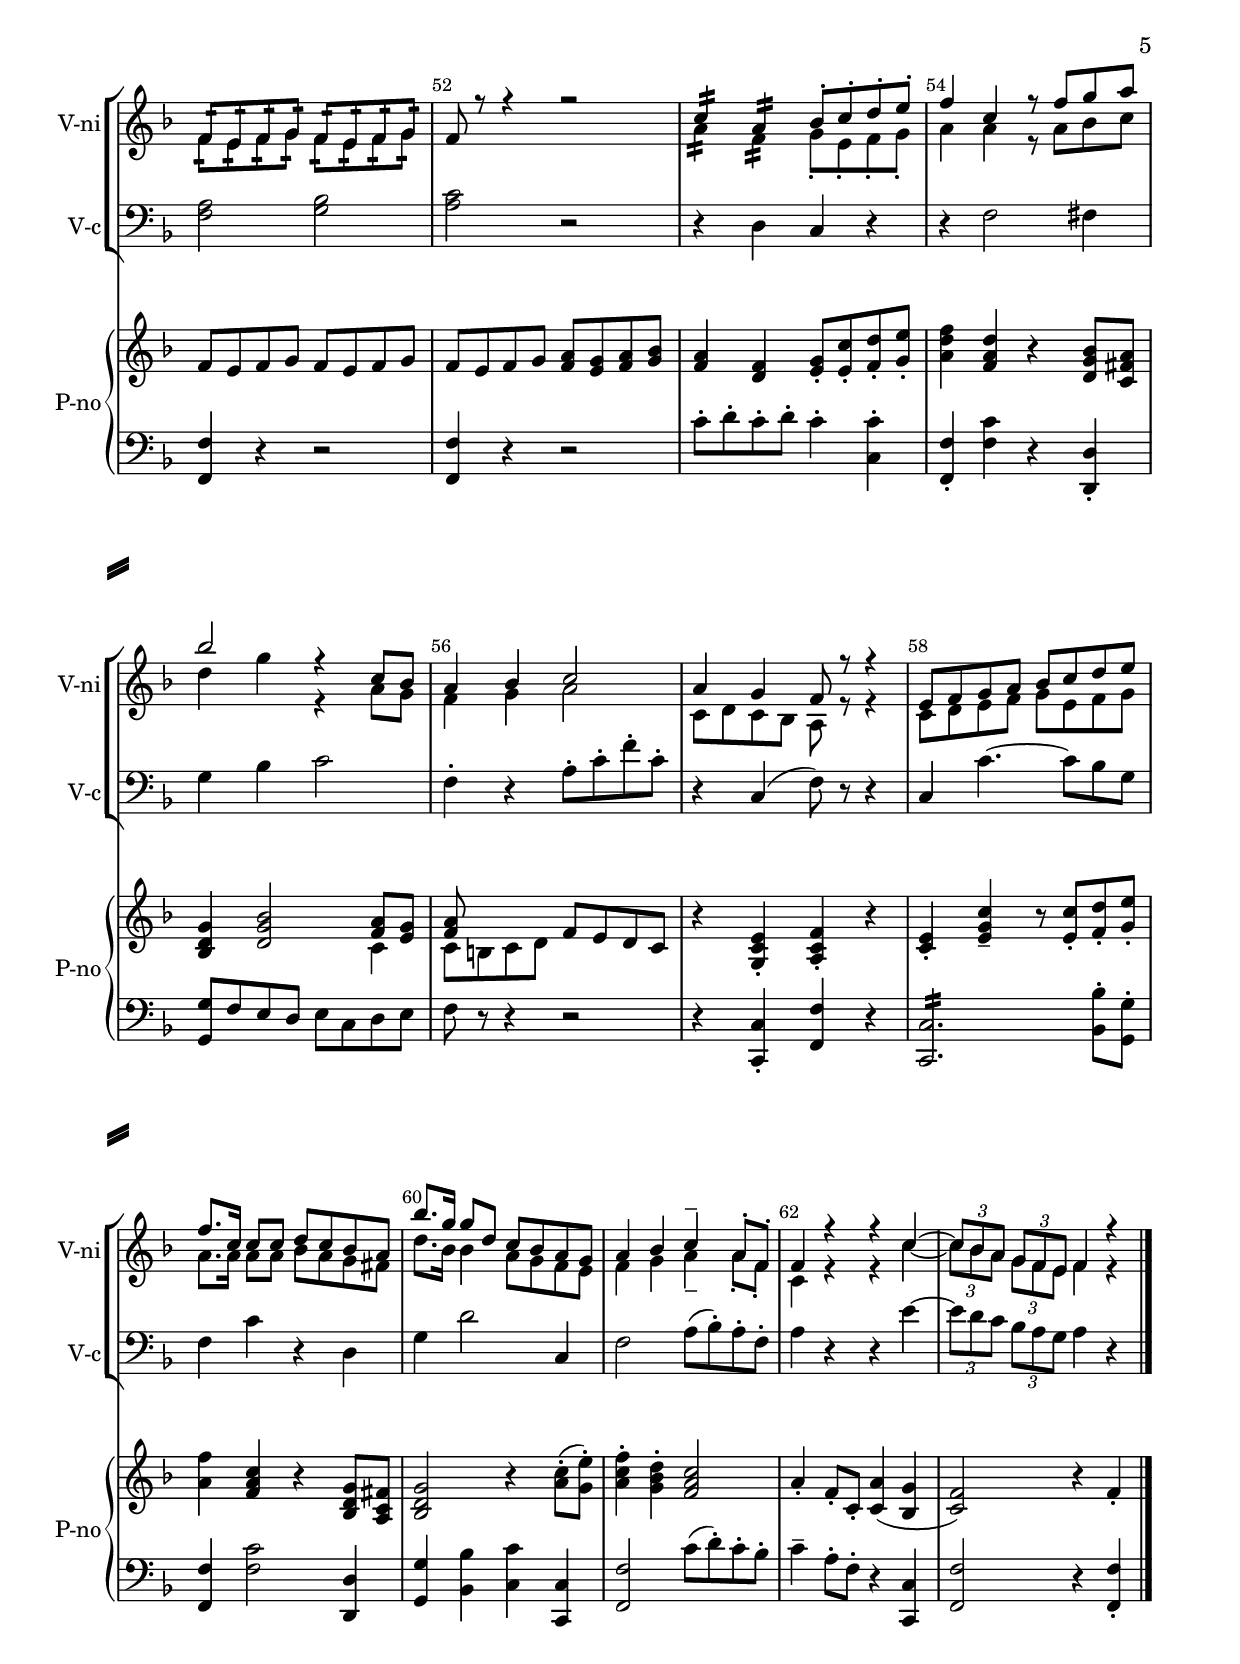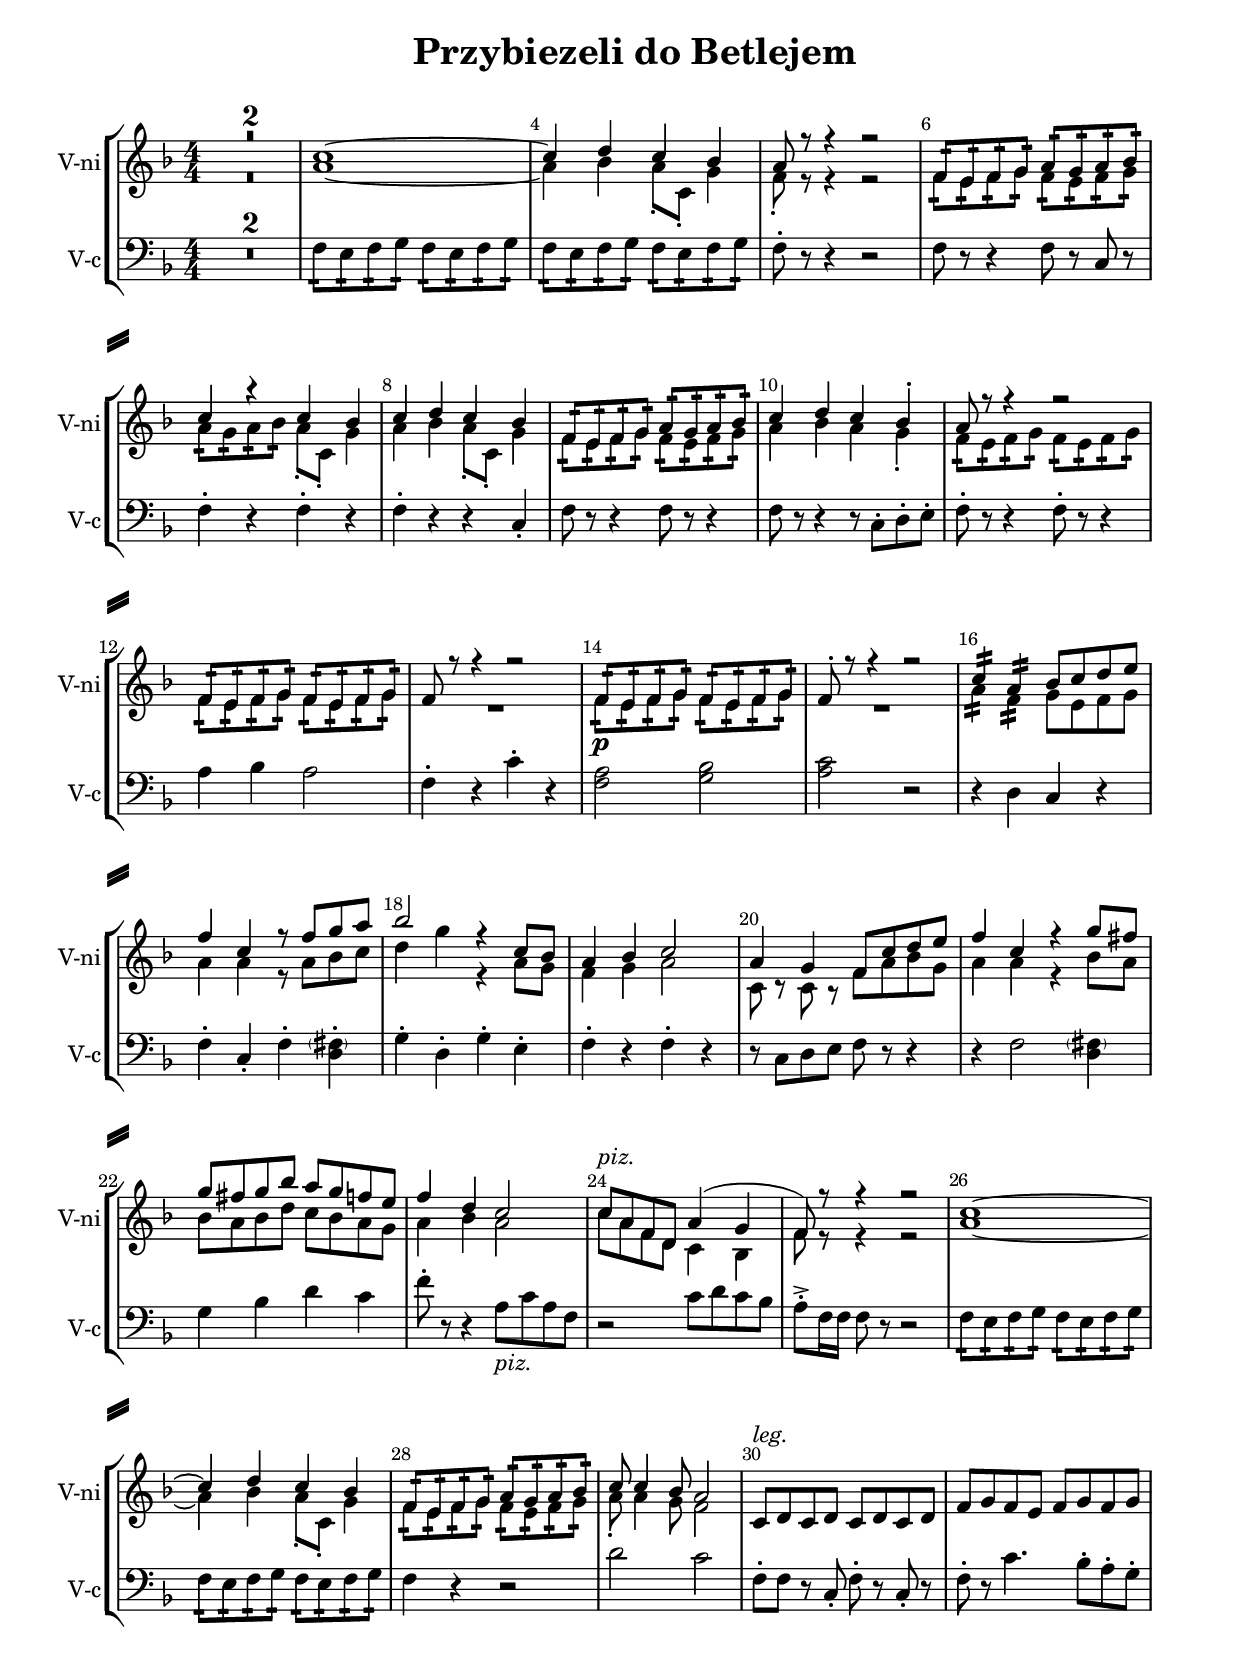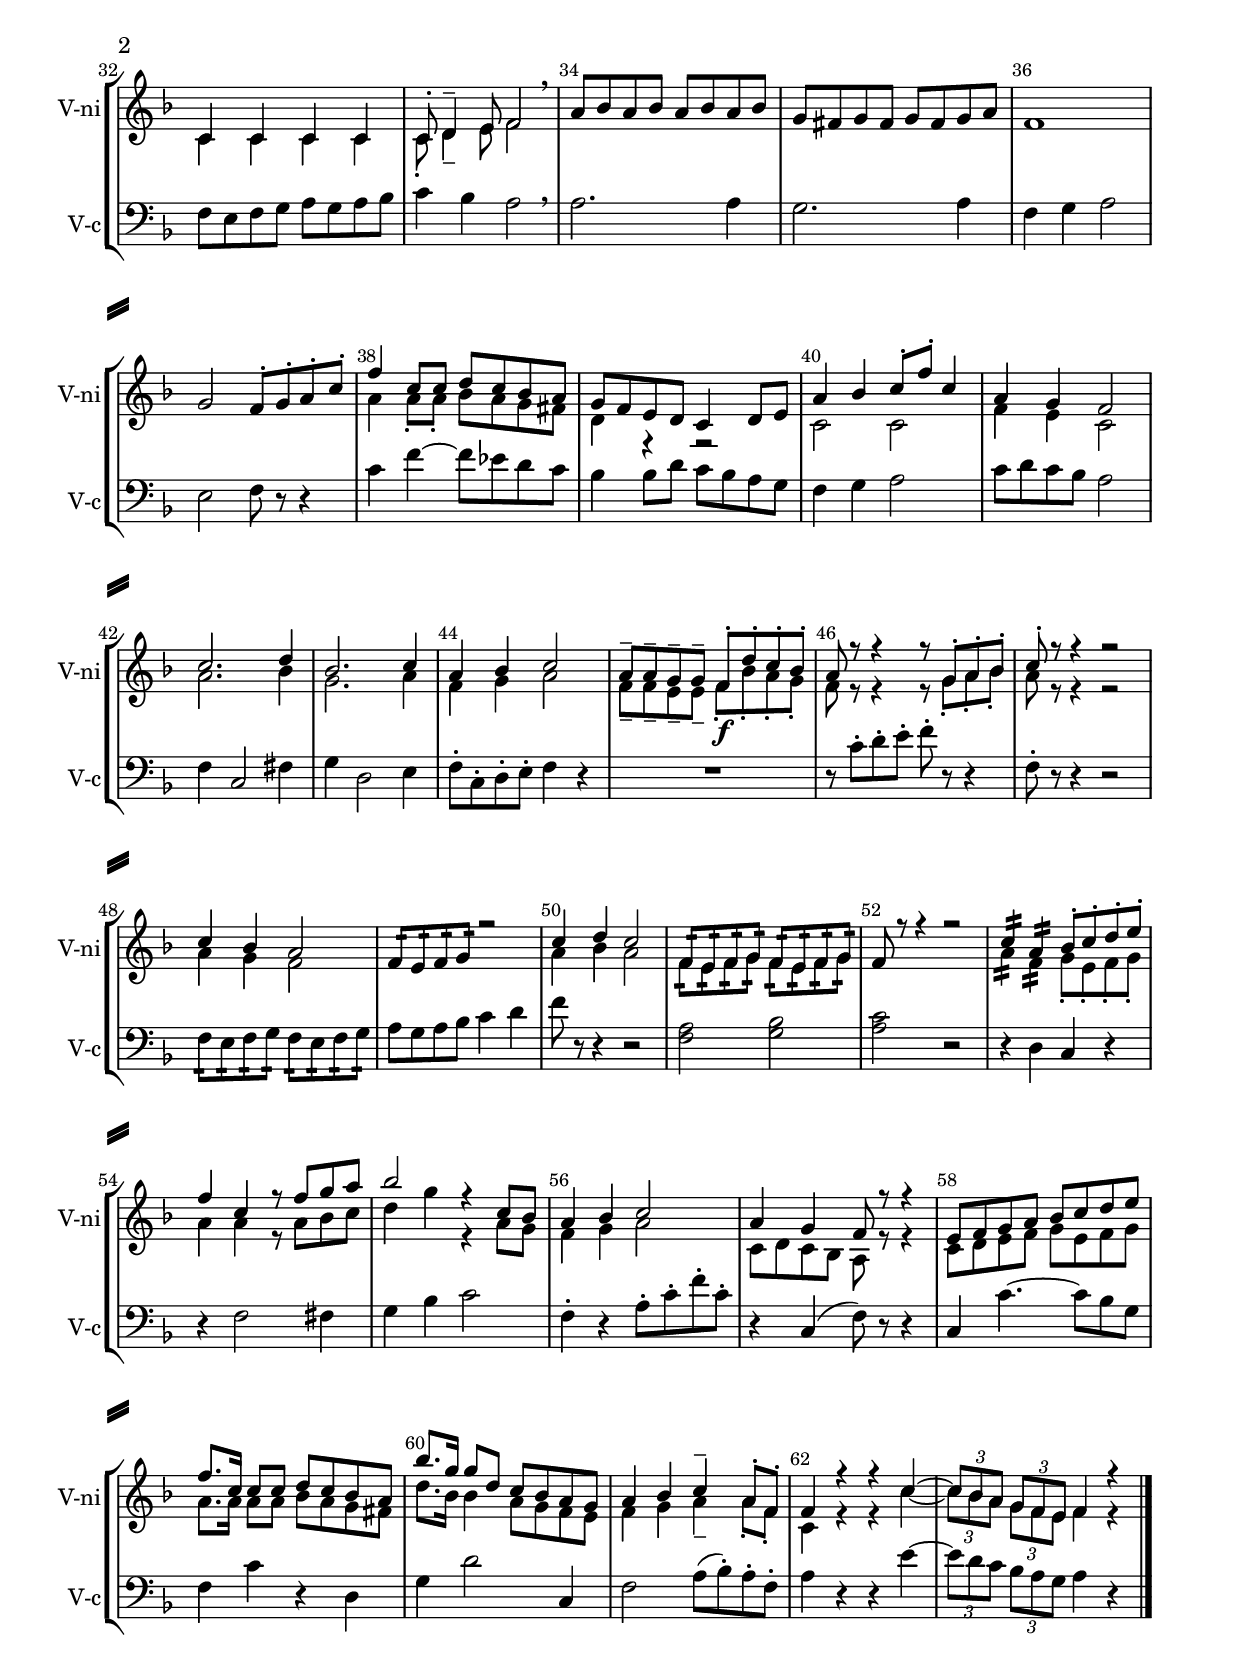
\version "2.18.2"

% закомментируйте строку ниже, чтобы получался pdf с навигацией
%#(ly:set-option 'point-and-click #f)
#(ly:set-option 'midi-extension "mid")

\header {
  title = "Przybiezeli do Betlejem"
  subtitle = " "
  % Удалить строку версии LilyPond 
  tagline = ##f
}

\paper {
  #(set-default-paper-size "a4")
  top-margin = 10
  left-margin = 20
  right-margin = 15
  bottom-margin = 15
  indent = 0
  ragged-bottom = ##f
  ragged-last-bottom = ##f
}

%make visible number of every 2-nd bar
secondbar = {
  \override Score.BarNumber.break-visibility = #end-of-line-invisible
  \set Score.barNumberVisibility = #(every-nth-bar-number-visible 2)
}


global = {
  \key f \major
  \numericTimeSignature
  \time 4/4
  \set Score.skipBars = ##t
  \set Score.markFormatter = #format-mark-box-numbers
  \secondbar
}

%use this as temporary line break
abr = { \break }

% uncommend next line when finished
abr = {}

globalv = {
  \global
  \autoBeamOff
  \dynamicUp
}


smelody = \relative c' {
  \globalv
  R1*4 \abr
  
  f8 e f g a g a bes |
  c4 d c2 |
  c4 d c2 |
  <c a> <bes d> | \abr
  
  
  <c a>1\> |
  R1\! |
  f,8 e f g a g a bes | \abr
  
  <c a>4 <d bes> c2 |
  c4 f <g e>2 |
  <f c>2 d |
  <c a> r | \abr
  
  
  a4 f g2 |
  f'4 c8 c d c bes a |
  bes4 bes8 d c bes a g |
  a4 bes c2 | \abr
  
  a4 g f2 |
  R1*4 | \abr
  
  
  R1*3 |
  f8 e f g a g a bes | \abr
  
  c a4( g8) f2 |
  a8 a4( g8) f2 |
  f8 e f g a g a bes | \abr
  
  
  c8 c4( bes8) a2 |
  a8 a4( g8) f2 | \breathe
  <a c>8 q r4 r2 |
  <g bes>8 q r4 r2 | \abr
  
  c2\( a4 d |
  c bes a8\) f a c |
  f4 c8 c d c bes a |
  bes4 bes8 d c bes a g | \abr
  
  
  a4 bes c2 |
  a4 g f2 |
  R1*3 | \abr
  
  R1*2
  f8 e f g a g a bes |
  c4 d c2 | \abr
  
  
  f,8 e f g a g a bes |
  c4 d c2 |
  <c f> d |
  c c4 r | \abr
  
  a f g r |
  f' c8 c d c bes a |
  bes4 bes8 d c bes a g |
  a4 bes c2 | \abr
  
  
  a4 g f2 |
  R1 |
  f'4 c8 c d c bes a |
  bes4 bes8 d c bes a g | \abr
  
  a4 bes c r |
  r r a g |
  f4 r r2 |
  \bar "|."
}

amelody = \relative c'' {
  \globalv
  R1*4
  R1*2 |
  a4 bes a2 |
  f8[ e f g] f[ e f g] |
  
  f1 |
  R1 |
  R1 |
  
  f8 e f g <a f> <g e> <a f> <bes g> |
  c4 d c2 |
  a bes |
  f r |
  
  f4 d e2 |
  a4 a8 a bes a g fis |
  g4 g8 bes a g f e |
  f4 g a2 |
  c,4 c c2
  R1*4
  
  R1*3
  r2 f8 e f g |
  a a4( g8) f2 |
  c8 c4( bes8) a2 |
  f'8 e f g f e f g |
  
  a8 a4( g8) f2 |
  c8 c4( bes8) a2 |
  f'8 f r4 r2 |
  d8 d r4 r2 |
  r1 |
  r4 r r8 f a c |
  a4 a8 a bes a g fis |
  g4 g8 bes a g f e
  
  f4 f f2 |
  f4 e c2 |
  R1*5 |
  f8 e f g f e f g |
  a4 bes a2 |
  
  f8 e f g f e f g
  a4 bes a2 |
  a bes |
  a a4 r |
  f d e r |
  a a8 a bes a g fis |
  g4 g8 bes a g f e |
  f4 g a2
  
  c,4 c c2 |
  R1 |
  a'4 a8 a bes a g fis |
  g4 g8 bes a g f e |
  f4 g a r |
  r r c, bes a r r2
  
  
  
  
  
  
}

tmelody = \relative c' {
  \globalv
  R1*15
  c4\f c c2 |
  c2. d4 |
  d2. c4 |
  c8[ b] c[ d] f2 |
  c4 bes a2 |
  R1*4
  
  R1*4 |
  f8 e f g a g a bes |
  c4 d c2 |
  R1 |
  
  f,8 e f g a g a bes |
  c4 d c2 \breathe
  c2. d4 |
  bes2. c4 |
  a4 bes c2 |
  g4 g f r |
  c' f2 d8 d |
  d4 d8 d e8 c c8 c |
  
  c4 c c2 |
  c4 bes a2 |
  R1*6 |
  f'2~ f |

  a,8 g a bes c4 f |
  f8[ e] f[ g] f2 | 
  R1*2 |
  c4 c c r |
  c2. d4 |
  d d8 d c c c c |
  c8[ b] c[ d] f[ e d c] |
  
  c4 bes a2 |
  R1 |
  c2. d4 |
  d2. c4 |
  c8[ b] c[ d] f4 r |
  r r c bes |
  f r r2
  
}

bmelody = \relative c {
  \globalv
  R1*16
  f2. d4 |
  g2. c,4 |
  f r r2 |
  r8 c d[ e] f2 |
  R1*4
  
  R1*4 |
  f8 e f g a g a bes |
  c4 d c2 |
  R1 |
  f,8 e f g a g a bes |
  c4 d c2 |
  a2. bes4 |
  g2. a4 |
  a4 bes c2 |
  c,4 c f r |
  f f2 g8 d |
  g[ f] e d c c d e |
  f4 g a2 |
  c4 bes a2 |
  R1*6 |
  f8[ e] f[ g] f[ e f g] |
  
  a8 r r4 r2 |
  R1*3 |
  c,4 c c r |
  f2. d4 |
  g8[ f] e d e c d e |
  f4 r r2 |
  
  f4 c f2 |
  R1 |
  f2. d4 |
  g2. c,4 |
  f r r2 |
  r4 r r8 c d[ e] |
  f4 r r2
}

violinone = \relative c'' {
  \global
  R1*2 |
  c1~ |
  c4 d c bes |
  a8 r r4 r2 |
  f8:16 e:16 f:16 g:16  a:16 g:16 a:16 bes:16 |
  c4 r c bes | \abr
  
  c d c bes |
  f8:16 e:16 f:16 g:16 a:16 g:16 a:16 bes:16 |
  c4 d c bes-. |
  a8 r r4 r2 |
  f8:16 e:16 f:16 g:16 f:16 e:16 f:16 g:16 |
  f8 r r4 r2 |
  f8:16\p e:16 f:16 g:16 f:16 e:16 f:16 g:16 |
  f8-. r r4 r2 | \abr
  
  c'4:16 a:16 bes8 c d e |
  f4 c r8 f8 g a |
  bes2 r4 c,8 bes |
  a4 bes c2 |
  a4 g f8 c' d e |
  
  % piece 21 begin
  f4 c r g'8 fis |
  g fis g bes a g f e |
  f4 d c2 | \abr
  % piece 23 finished
  
  c8-\markup\italic"piz." a f d a'4( g |
  f8) r r4 r2 |
  c'1~ |
  c4 d c bes |
  f8:16 e:16 f:16 g:16 a:16 g:16 a:16 bes:16 |
  c c4 bes8 a2 |
  c,8-\markup\italic"leg." d c d c d c d |
  f g f e f g f g |
  c,4 c c c |
  c8-. d4-- e8 f2 \breathe |
  a8 bes a bes a bes a bes |
  g fis g fis g fis g a |
  f1 |
  g2 f8-. g-. a-. c-. |
  
  %piece38 begin
  f4 c8 c d c bes a | \abr
  g f e d c4 d8 e |
  a4 bes c8-. f-. c4 |
  a4 g f2 |
  c'2. d4 |
  bes2. c4 |
  %piece43 end
  
  a bes c2 |
  a8-- a-- g-- g-- f\f-. d'-. c-. bes-. |
  a r r4 r8 g-. a-. bes-. | \abr
  c-. r r4 r2 |
  c4 bes a2 |
  f8:16 e:16 f:16 g:16 r2 |
  c4 d c2 |
  f,8:16 e:16 f:16 g:16 f:16 e:16 f:16 g:16 |
  f r r4 r2 |
  c'4:16 a:16 bes8-. c-. d-. e-. |
  
  % piece 54 start
  f4 c r8 f g a |
  bes2 r4 c,8 bes |
  a4 bes c2 |
  a4 g f8 r r4 |
  e8 f g a bes c d e |
  f8. c16 c8 c d c bes a |
  bes'8. g16 g8 d c bes a g |
  % piece 60 end
  
  a4 bes c-- a8-. f-. |
  f4 r r c'~ |
  \tuplet 3/2 { c8 bes a } \tuplet 3/2 { g f e } f4 r
  \bar "|."
}

violintwo = \relative c'' {
  \global
  R1*2 |
  a1~ |
  a4 bes a8-. c,-. g'4 |
  f8-. r r4 r2 |
  f8:16 e:16 f:16 g:16 f:16 e:16 f:16 g:16 |
  a:16 g:16 a:16 bes:16 a-. c,-. g'4 |
  
  a bes a8-. c,-. g'4 |
  f8:16 e:16 f:16 g:16 f:16 e:16 f:16 g:16 |
  a4 bes a g-. |
  f8:16 e:16 f:16 g:16 f:16 e:16 f:16 g:16 |
  f:16 e:16 f:16 g:16 f:16 e:16 f:16 g:16 |
  R1 |
  f8:16 e:16 f:16 g:16 f:16 e:16 f:16 g:16 |
  R1 |
  a4:16 f:16 g8 e f g |
  a4 a r8 a bes c |
  d4 g r a,8 g |
  f4 g a2 |
  c,8 r c r f a bes g |
  
  %piece21 begin
  a4 a r bes8 a |
  bes a bes d c bes a g |
  a4 bes a2 |
  %piece23 end
  
  c8 a f d c4 bes |
  f'8 r r4 r2 |
  a1~ |
  a4 bes a8-. c,-. g'4 |
  f8:16 e:16 f:16 g:16 f:16 e:16 f:16 g:16 |
  a-. a4 g8 f2 |
  s1
  s1 |
  c4 c c c |
  c8-. d4-- e8 f2 |
  s1*4
  
  %piece38 begin
  a4 a8-. a-. bes a g fis |
  d4 r r2 |
  c2 c |
  f4 e c2 |
  a'2. bes4
  g2. a4 |
  %piece43 end
  
  f g a2 |
  f8-- f-- e-- e-- f-. bes-. a-. g-. |
  f r r4 r8 g-. a-. bes-. |
  
  a8 r r4 r2 |
  a4 g f2 |
  s1 |
  a4 bes a2 |
  f8:16 e:16 f:16 g:16 f:16 e:16 f:16 g:16 |
  s1 |
  a4:16 f:16 g8-. e-. f-. g-. |
  
  % piece 54 start
  a4 a r8 a bes c |
  d4 g r a,8 g |
  f4 g a2 |
  c,8 d c bes a r r4 |
  c8 d e f g e f g |
  a8. a16 a8 a bes a g fis |
  d'8. bes16 bes4 a8 g f e |
  % piece 60 finished
  
  f4 g a-- a8-. f-. |
  c4 r r c'~ |
  
  \tuplet 3/2 { c8 bes a } \tuplet 3/2 { g f e } f4 r
  
}

cello = \relative c {
  \global
  R1*2
  \repeat unfold 4 { f8:16 e:16 f:16 g:16 }
  f8-. r r4 r2 |
  f8 r r4 f8 r c r |
  f4-. r f-. r |
  f-. r r c-. |
  f8 r r4 f8 r r4 |
  f8 r r4 r8 c-. d-. e-. |
  f-. r r4 f8-. r r4 |
  a4 bes a2 |
  f4-. r c'-. r |
  <a f>2 <bes g> |
  <c a> r |
  
  r4 d, c r |
  f-. c-. f-. < d \parenthesize fis >-. |
  g-. d-. g-. e-. |
  f-. r f-. r |
  r8 c d e f r r4 |
  
  % piece 21 start
  r f2 <d \parenthesize  fis>4 |
  g bes d c |
  f8-. r r4 a,8-\markup\italic"piz." c a f |
  % piece 23 end
  
  r2 c'8 d c bes |
  a-.-> f16 f f8 r r2 |
  \repeat unfold 4 { f8:16 e:16 f:16 g:16 } |
  f4 r r2 |
  d'2 c |
  f,8-. f r c-. f-. r c-. r |
  
  f-. r c'4. bes8-. a-. g-. |
  f e f g a g a bes |
  c4 bes a2 \breathe |
  a2. a4 |
  g2. a4 |
  f4 g a2 |
  e f8 r r4
  
  %piece 38 start
  c'4 f~ f8 es d c |
  bes4 bes8 d c bes a g |
  f4 g a2 |
  c8 d c bes a2
  f4 c2 fis4 |
  g d2 e4
  %piece 43 end
  
  f8-. c-. d-. e-. f4 r |
  R1 |
  r8 c'-. d-. e-. f-. r r4 |
  
  f,8-. r r4 r2 |
  f8:16 e:16 f:16 g:16 f:16 e:16 f:16 g:16 |
  a g a bes c4 d |
  f8 r r4 r2 |
  <a, f>2 <bes g> |
  <c a> r |
  r4 d, c r |
  
  %piece 54 start
  r f2 fis4 |
  g bes c2 |
  f,4-. r a8-. c-. f-. c-. |
  r4 c,4( f8) r r4 |
  c c'4.~ c8 bes g |
  f4 c' r d, |
  g d'2 c,4 |
  % piece 60 end
  
  f2 a8( bes)-. a-. f-. |
  a4 r r e'~ |
  
  \tuplet 3/2 { e8 d c } \tuplet 3/2 { bes a g } a4 r
  
}
toleft = \change Staff="left"
toright = \change Staff="right"

right = \relative c' {
  \global
  \oneVoice
  <f a c>1~ |
  q4 <g bes d> <f a c> <d g bes> |
  << { <f a>1~ q4 <g bes> <f a> <e g> } \\ { c1~ c } >>
  \oneVoice f8 e f g <f a> <e g> <f a> <g bes> 
  <f a> <e g> <f a> <g bes> <a c>4 r |
  f8 e f g f e f g |
  <f a> <e g> <f a> <g bes> <f a> <e g> <f a> <g bes> |
  <f a> <e g> <f a> <g bes> <a c>4 r |
  <a c f>-. r <c, f a>-. <bes c g'> |
  <a c f>-. r r2 |
  <c f a>4-. r <f a c>-. r |
  <c f a> r <e g c> r |
  f8 e f g f e f g |
  f e f g <f a> <e g> <f a> <g bes> |
  
  <f a>4( <d f>) <e g>8-. <e c'>-. <f d'>-. <g e'>-. |
  <a c f>4 <f a c> r <d g bes>8 <c fis a> |
  <bes d g>4 r2 <c f a>8 <c e g> |
  <a c f>8 b c d f e d c |
  <f a>4( <e g> <a, c f>8) r <g' bes c e>4 |
  
  % piece 21 start
  << { <a c f> <a c>8. q16 <bes d>8 <a c> <g bes> <fis a> } \\ { r4 f r d } >>
  <g bes>4 q8. <bes d>16 <a c>8 <g bes> <f a> <e g> |
  <f a>4 <g bes?>  << <a c>8 \\ f >> a-. f-. d-. |
  % piece 23 end
  
  c2 <c f a>4 <bes e g> |
  <a c f>8-. r r4 r2 |
  R1*2 |
  f'8 e f g <f a> <e g> <f a> <g bes> |
  a a4 g8 f2 |
  c4( d c2) |
  
  r4 c4. bes8 a g |
  R1 |
  << { c8 d4 e8 f2 } \\ { c8 c4 bes8 a c bes \change Staff = "left" g } >> \breathe
  c2. d4 |
  bes2. c4 |
  <a c f> r <f' a> r |
  r2 r4 f16-. g-. a-. c-. |
  
  % piece 38 start
  <a c f>8. <f a c>16 q4 r <bes, d g>8( <a d fis>) |
  <bes d g>2 <g' bes>4 <f a>8 <e g> |
  <f a>4 <g bes> << { c8-. a-. f-. d-. } \\ f s s s >> |
  c2 <f a c>4 <g bes c e> |
  << { <a c f>4 <a c>8-. q-. <bes d>-. <a c>-. <g bes>-. <fis a>-. } \\ { r4 f2 d8 c } >>
  << { <g' bes>4 q8-. <bes d>-. <a c>-. <g bes>-. <f a>-. <e g>-. } \\ { d4 r2 c4 } >>
  % piece 43 end
  
  <f a>2~ q8-. <bes d>-. <a c>-. <g bes>-. <f a>4 <e g> f r |
  <c f a>8 r <bes c g'> r f'-. g-. a-. bes-. |
  
  
  << { <a c>4( <bes d>) } \\ f2 >> <a c>8-. q-. <g bes>4 |
  f8 r r4 r2 |
  << { <a c>4 <bes d> <a c>8 q <g bes>4 } \\ { f2 r } >>
  f8 e f g f e f g |
  f e f g f e f g |
  f e f g <f a> <e g> <f a> <g bes> |
  <f a>4 <d f> <e g>8-. <e c'>-. <f d'>-. <g e'>-. |
  
  % piece 54 start
  <a d f>4 <f a d> r <d g bes>8 <c fis a> |
  <bes d g>4 <d g bes>2 << { <f a>8 <e g> } \\ c4 >> |
  
  << { <f a>8 s s s } \\ { c b c d } >> f e d c |
  r4 <g c e>-. <a c f>-. r |
  <c e>-. <e g c>-- r8 <e c'>-. <f d'>-. <g e'>-. |
  <a f'>4 <f a c>4 r <bes, d g>8 <a c fis> |
  <bes d g>2 r4 <a' c>8-.( <g e'>-.) |
  % piece 60 end
  
  <a c f>4-. <g bes d>-. <f a c>2 |
  a4-. f8-. c-. <c a'>4( <bes g'> |
  <c f>2) r4 f4-.
}

left = \relative c {
  \global
  \oneVoice
  \repeat unfold 7 { f8-. e-. f-. g-. }
  f-. c-. d-. e-. |
  <f f,>4-. r r2 |
  q8 r r4 q4-. <c c,>-. |
  <f f,>-. r r2 |
  q4-. r r <c c,>-. |
  <f f,>-. r r2 |
  <f f'>4-. r r8 <c c,>8 <d d,> <e e,> |
  <f f,>4-. r r2 |
  q4-. r <c c'>-. r |
  <f f,> r <c c,> r |
  <f f,>-. r r2 |
  q4 r r2 |
  
  c'8-. d-. c-. d-. c-. r <c c,>4-. |
  <f, f,> r r <d d,> |
  <g g,> r2 <c, c,>4 |
  f-. g-. a-. bes-. |
  c8 d c bes r <c, c,>-. <d d,>-. <e e,>-. |
  
  % piece 21 start
  <f f,>4 <f c'>2 <d d,>4 |
  <g g,>4 <g d'>2 <c, c,>4 |
  << { c'8 b c d c } \\ { f,2 c'8 } >> r r4 |
  % piece 23 end
  
  c,2 r8 <c c,> <d d,> <e e,> |
  <f f,> r r4 <c c,>8 r q r |
  R1*2 |
  f8 r a r c r r4 |
  a8 g a bes c d c bes |
  a4-. c,-. f-. r |
  
  f8-. r a-. r f' r r4 |
  f,8 e f g f e f g |
  f4 c r2 |
  <f f,>4-. <c c,>-. <f f,>-. <fis fis,>-. |
  <g g,>-. <d d,>-. <g g,>-. <e e,>-. |
  f-. r c' r |
  r c,-. f-. r8 c'-. |
  
  % piece 38 start
  <f, f,>4 <f c'> r <d d,> |
  <g g,> <d d,> <c c,> <d d,>8 <e e,> |
  f2 a |
  c, r8 <c c,> <d d,> <e e,> |
  <f f,>4 <f c'>2-- <d d,>4 |
  <g g,> <g d'>2 <c, c,>4 |
  %piece 43 end
  
  f8-. c-. d-. e-. f4 r |
  R1 |
  r4 r <a c>8 r r4 |
  
  R1*4 |
  <f f,>4 r r2 |
  q4 r r2 |
  c'8-. d-. c-. d-. c4-. <c c,>-. |
  
  % piece 54 start
  <f, f,>-. <f c'> r <d d,>-. |
  <g g,>8 f e d e c d e |
  f r r4 r2 |
  r4 <c c,>-. <f f,> r |
  <c c,>2.:16 <bes bes'>8-. <g g'>-. |
  <f f'>4 <f' c'>2 <d d,>4 |
  <g g,> <bes bes,> <c c,> <c, c,> |
  % piece 60 end
  
  <f f,>2 c'8( d)-. c-. bes-. |
  c4-- a8-. f-. r4 <c c,>4 |
  <f f,>2 r4 q-.
  
}

sopranol =  \lyricmode {
  \set stanza = "1." Пшы -- бе -- жэ -- ли до Бэт -- ле -- ем па -- стэ -- же,
  па -- стэ -- же, па -- стэ -- жэ.
  Гра -- \markup{йо \tiny н ц} \markup{скоч\tiny ъ} -- не Дже -- чо -- \markup{\tiny н тэч \tiny ъ} -- ку
  на ли -- жэ, на -- ли -- жэ, на ли -- жэ, на -- ли -- жэ.
  Хва -- ўа на вы -- со -- ко -- щчи, хва -- ўа на вы -- со -- ко -- щчи,
  а по -- куй на же -- ми.
  \set stanza = "2." От -- да -- ва -- ли свэ у -- кўо -- ны в_по -- ко -- жэ,
  в_по -- ко -- жэ
  То -- бе з_сэ -- рца о -- хо -- тнэ -- го о Бо -- жэ,
  о Бо -- жэ!
  Хва -- ўа, хва -- ўа, а по -- куй на же -- ми, на же -- ми.
  Хва -- ўа на вы -- со -- ко -- щчи, хва -- ўа на вы -- со -- ко -- щчи,
  А по -- куй на же -- ми
  \set stanza = "3." Джи -- ви -- ли ще на -- по -- ве -- тшнэй му -- зы -- цэ
  И мы -- щле -- ли, цо то бэ -- ньдже за Дже -- че?
  Цо то бэ -- ньдже за Дже -- че?
  Хва -- ўа на вы -- со -- ко -- щчи, хва -- ўа на вы -- со -- ко -- щчи,
  а по -- куй на же -- ми.
  Хва -- ўа на вы -- со -- ко -- щчи, хва -- ўа на вы -- со -- ко -- щчи,
  а по -- куй на же -- ми.
}

altol =  \lyricmode {
  \repeat unfold 6 \skip 1
  Гра -- \markup{йо \tiny н ц} \markup{скоч\tiny ъ} -- не Дже -- чо -- \markup{\tiny н тэч \tiny ъ} -- ку

}

tenorl =  \lyricmode {
  на ли -- жэ.
  Хва -- ўа, хва -- ўа, а по -- куй
}

bassl =  \lyricmode {
  \repeat unfold 5 \skip 1
  на же -- ми.
  От -- да -- ва -- ли свэ у -- кўо -- ны в_по -- ко -- жэ,
  То -- бе з_сэ -- рца о -- хо -- тнэ -- го о Бо -- жэ,
  Хва -- ўа, хва -- ўа, а по -- куй на же -- ми,
  Хва -- ўа То -- бе,
  \repeat unfold 13 \skip 1
  му -- зы -- це __
  И
  \skip 1 \skip 1 \skip 1
  Хва -- ўа, хва -- ўа на вы -- со -- ко -- щчи, а
  \skip 1 \skip 1 \skip 1
  Хва -- ўа, хва -- ўа, а
  на же -- ми.
}

violinPart = \new Staff \with {
  instrumentName = "V-ni"
  shortInstrumentName = "V-ni"
  midiInstrument = "violin"
} <<
     \new Voice { \voiceOne \violinone }
     \new Voice { \voiceTwo \violintwo }
  >>

celloPart = \new Staff \with {
  instrumentName = "V-c"
  shortInstrumentName = "V-c"
  midiInstrument = "cello"
} { \clef bass \cello }

stringsPart = \new StaffGroup
<<
  \violinPart
  \celloPart
>>

choirPart = \new ChoirStaff
<<
  \new Staff = "up" \with {
    midiInstrument = "choir aahs"
    instrumentName = \markup \center-column { "С" "А" }
    shortInstrumentName = \markup \center-column { "С" "А" }
  } <<
    \new Voice = "soprano" { \voiceOne \smelody }
    \new Voice = "alto" { \voiceTwo \amelody }
  >>
  \new Lyrics \lyricsto "soprano" \sopranol
  \new Lyrics \lyricsto "alto" \altol
  \new Staff = "down" \with {
    midiInstrument = "choir aahs"
    instrumentName = \markup \center-column { "Т" "Б" }
    shortInstrumentName = \markup \center-column { "Т" "Б" }
  } <<
    \new Voice = "tenor" { \clef bass \voiceOne \tmelody }
    \new Voice = "bass" {  \voiceTwo  \bmelody }
  >>
  \new Lyrics \lyricsto "tenor" \tenorl
  \new Lyrics \lyricsto "bass" \bassl
>>

pianoPart = \new PianoStaff \with {
  instrumentName = "P-no"
  shortInstrumentName = "P-no"
} <<
  \new Staff = "right" \with {
    midiInstrument = "acoustic grand"
  } \right
  \new Staff = "left" \with {
    midiInstrument = "acoustic grand"
  } { \clef bass \left }
>>

\book {
  \bookOutputSuffix "full"
  \paper {
    system-separator-markup = \slashSeparator
  }
  \score {
    <<
      \choirPart
      \stringsPart
      \pianoPart
    >>
    \layout { 
      \context {
      \Staff \RemoveEmptyStaves
      \override VerticalAxisGroup.remove-first = ##t
      }
    }
    \midi {
      \tempo 4=100
    }
  }
}

\book {
  \bookOutputSuffix "instruments"
  \paper {
    system-separator-markup = \slashSeparator
  }
  \score {
    <<
      \stringsPart
      \pianoPart
    >>
    \layout { 
      \context {
      \Staff \RemoveEmptyStaves
      \override VerticalAxisGroup.remove-first = ##t
      }
    }
  }
}

\book {
  \bookOutputSuffix "violini"
  \paper {
    system-separator-markup = \slashSeparator
  }
  \score {
    <<
      \stringsPart
 %     \pianoPart
    >>
    \layout { 
      \context {
      \Staff \RemoveEmptyStaves
      \override VerticalAxisGroup.remove-first = ##t
      }
    }
  }
}

\book {
  \bookOutputSuffix "choir"
  \score {
    \choirPart
    \layout { 
      \context {
      \Staff 
      \RemoveEmptyStaves
      \override VerticalAxisGroup.remove-first = ##t
      }
    }
  }
}
